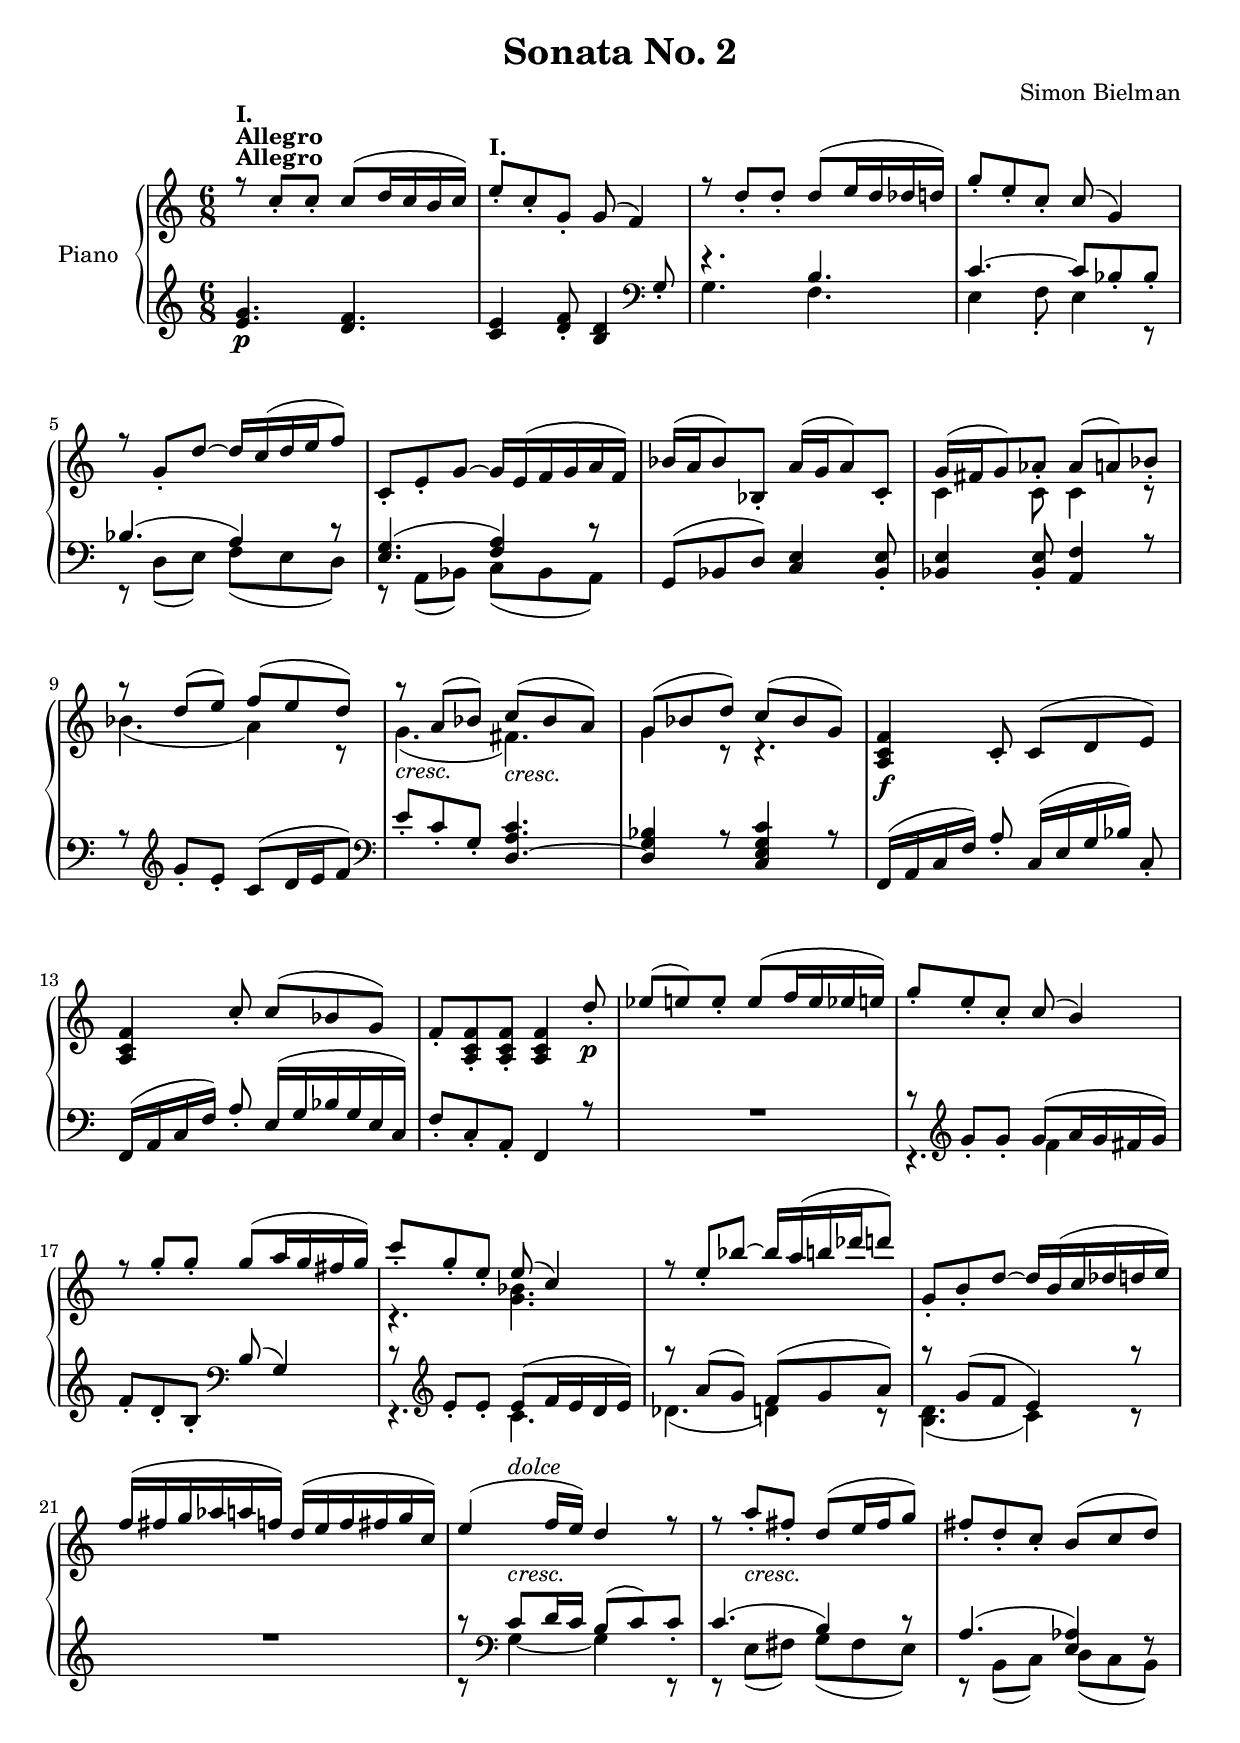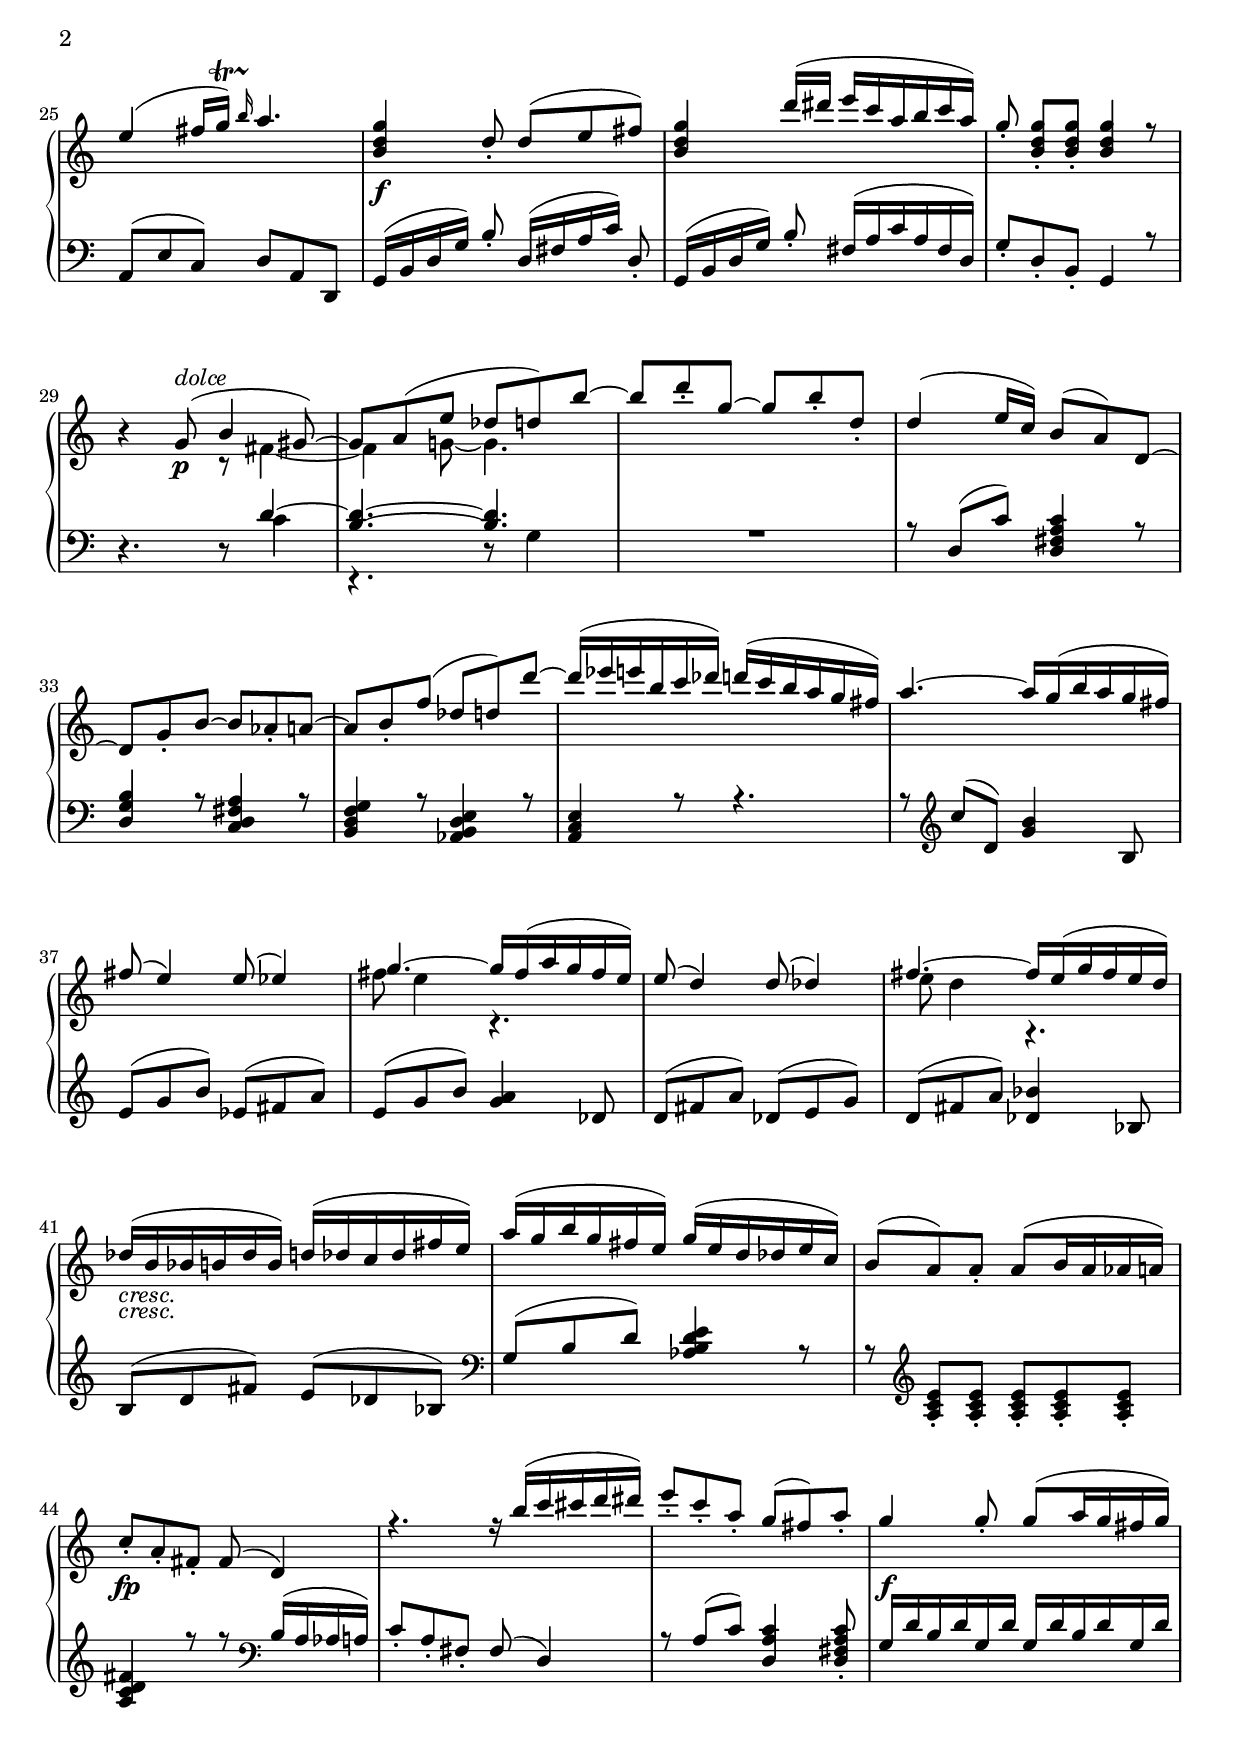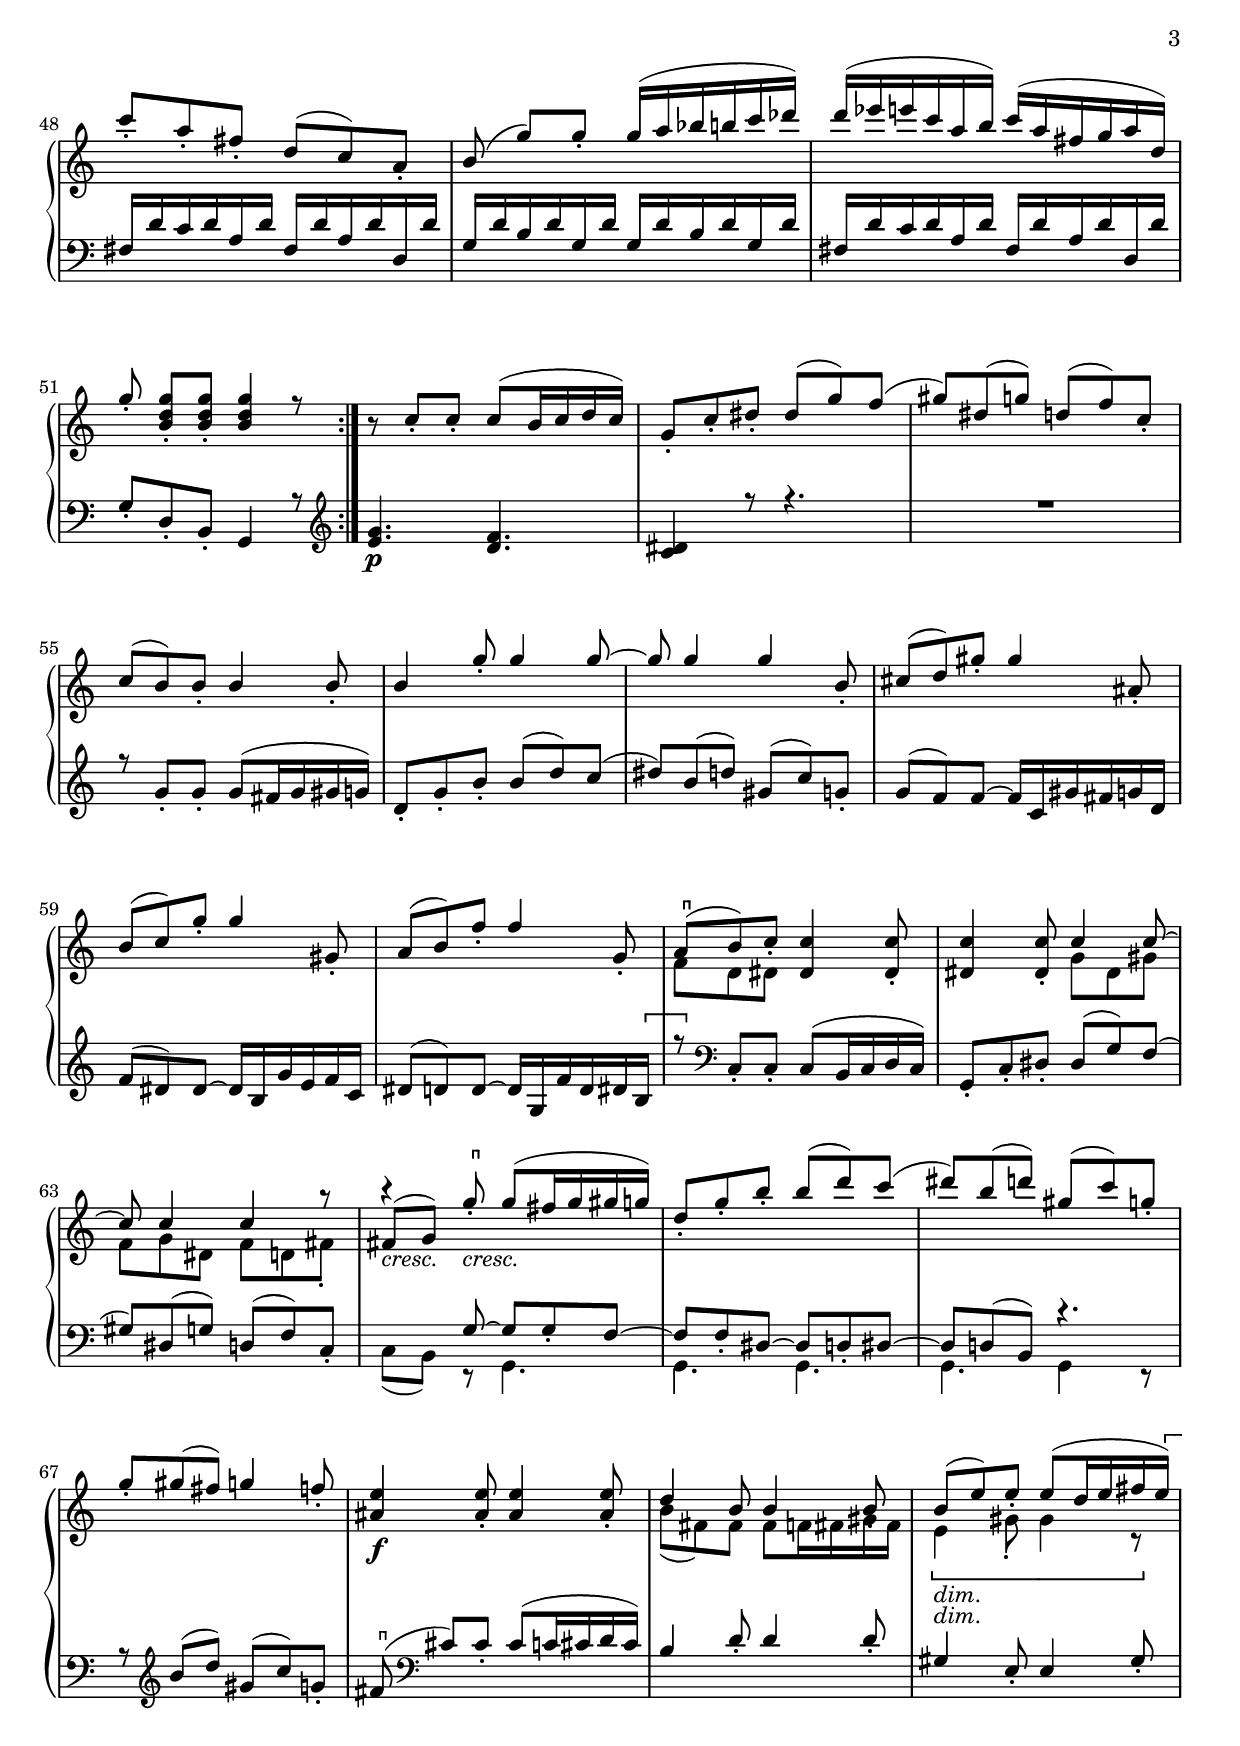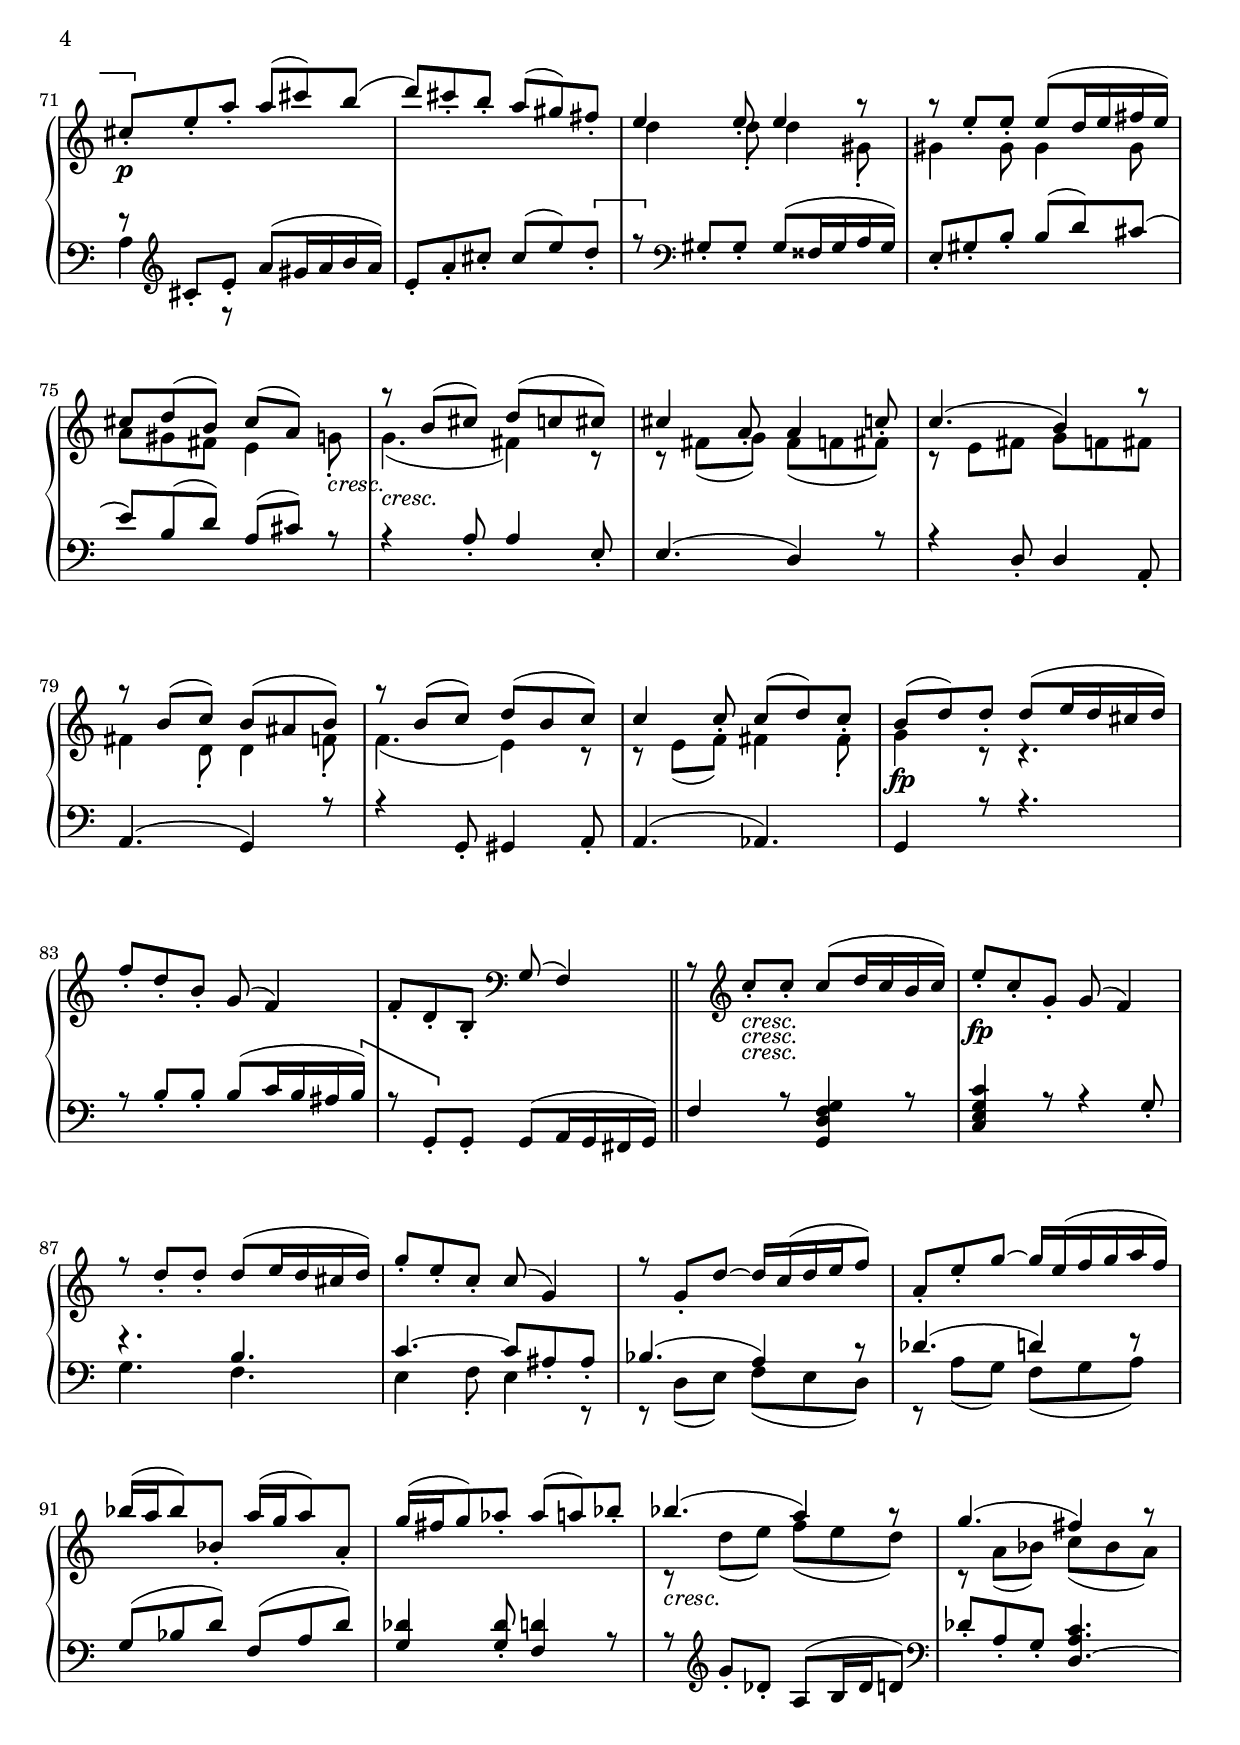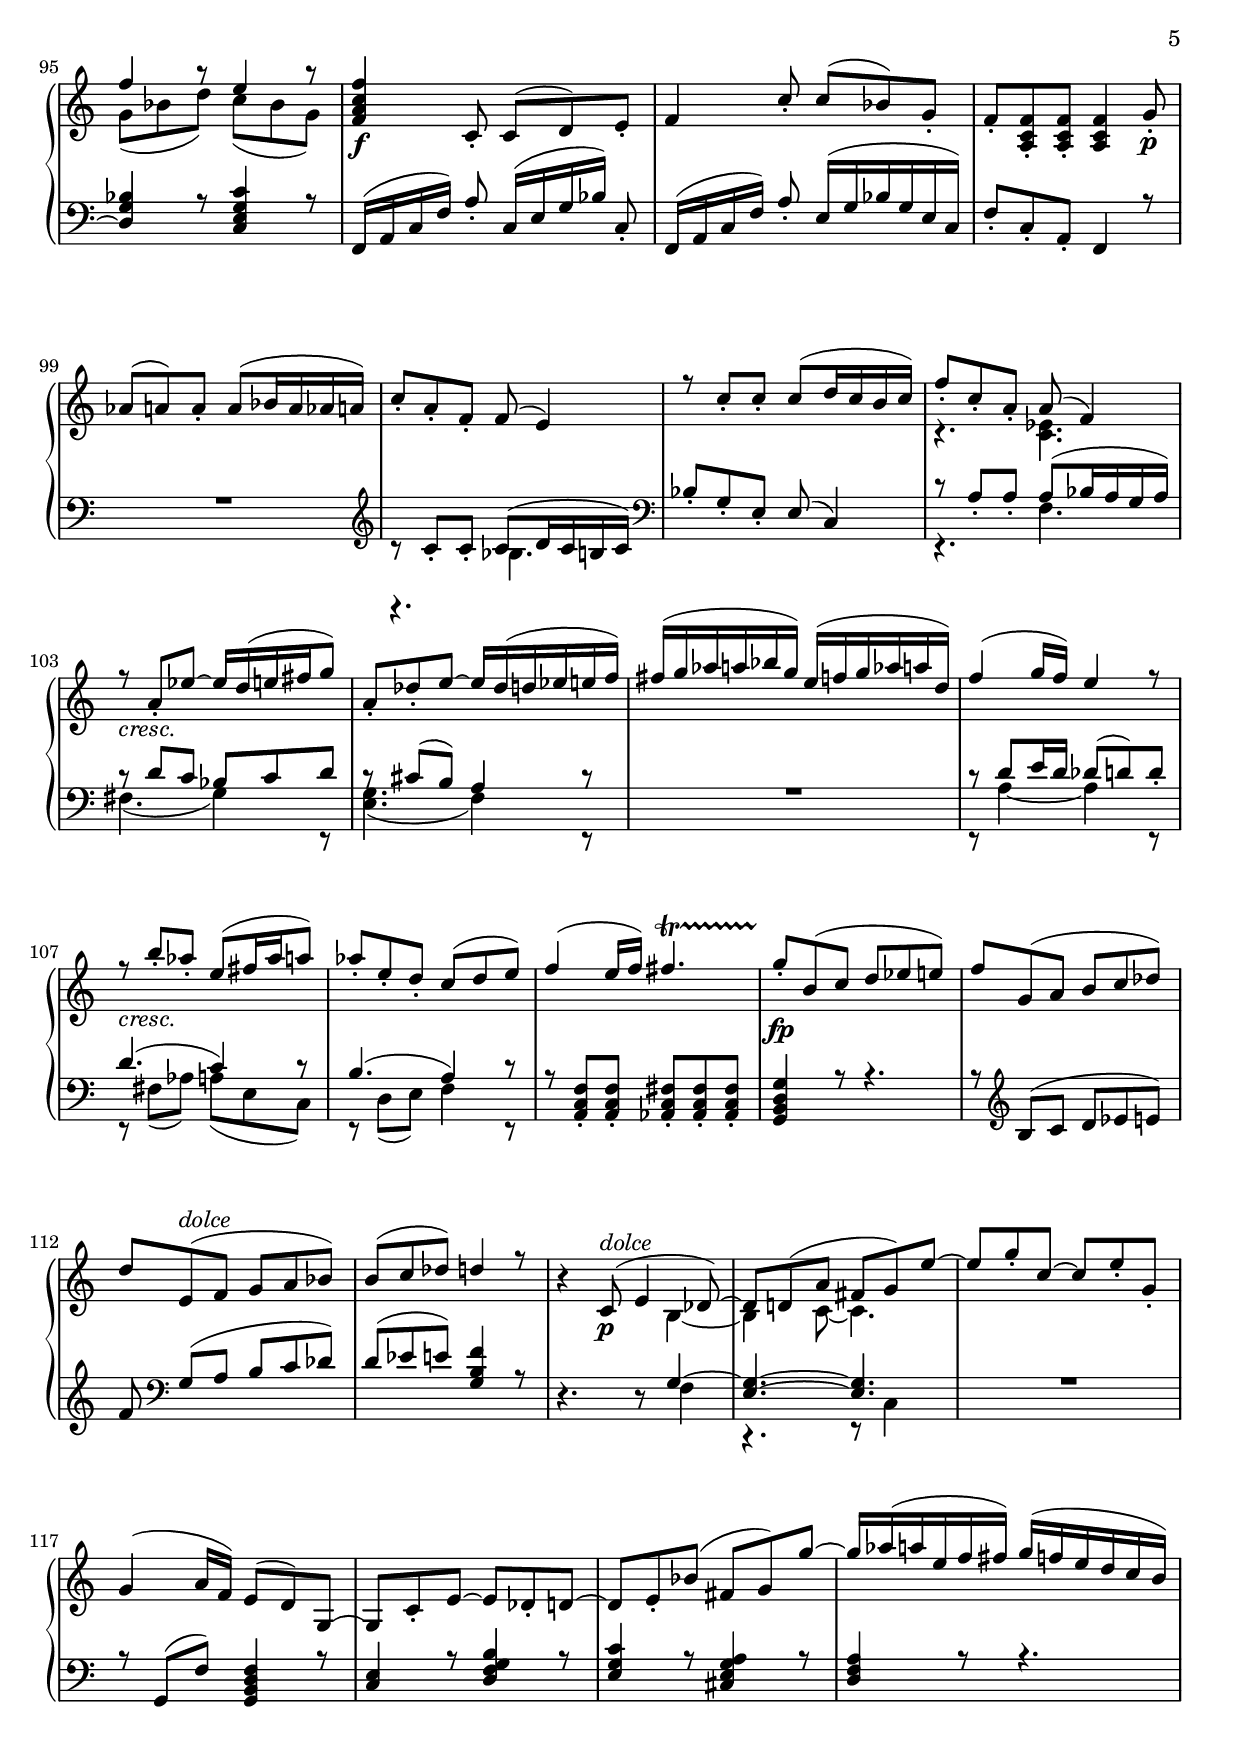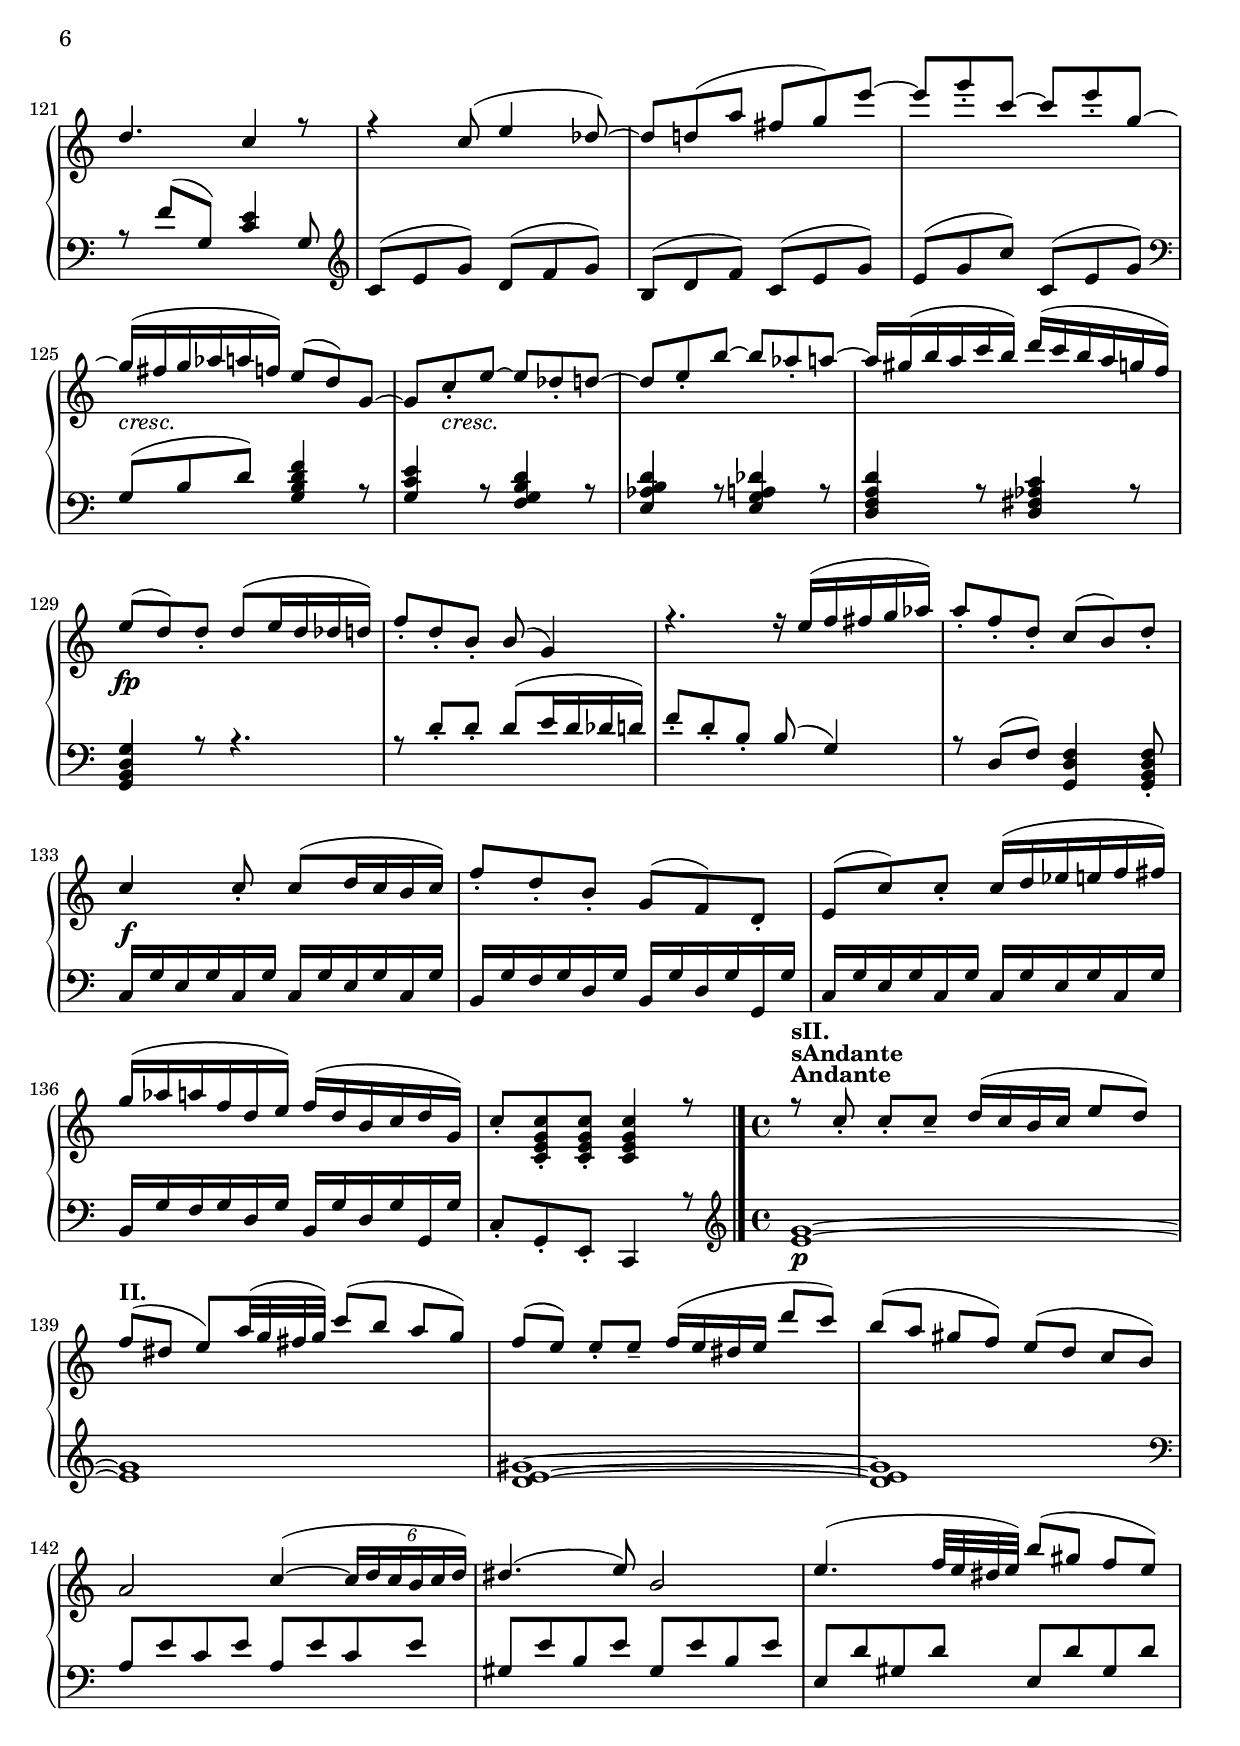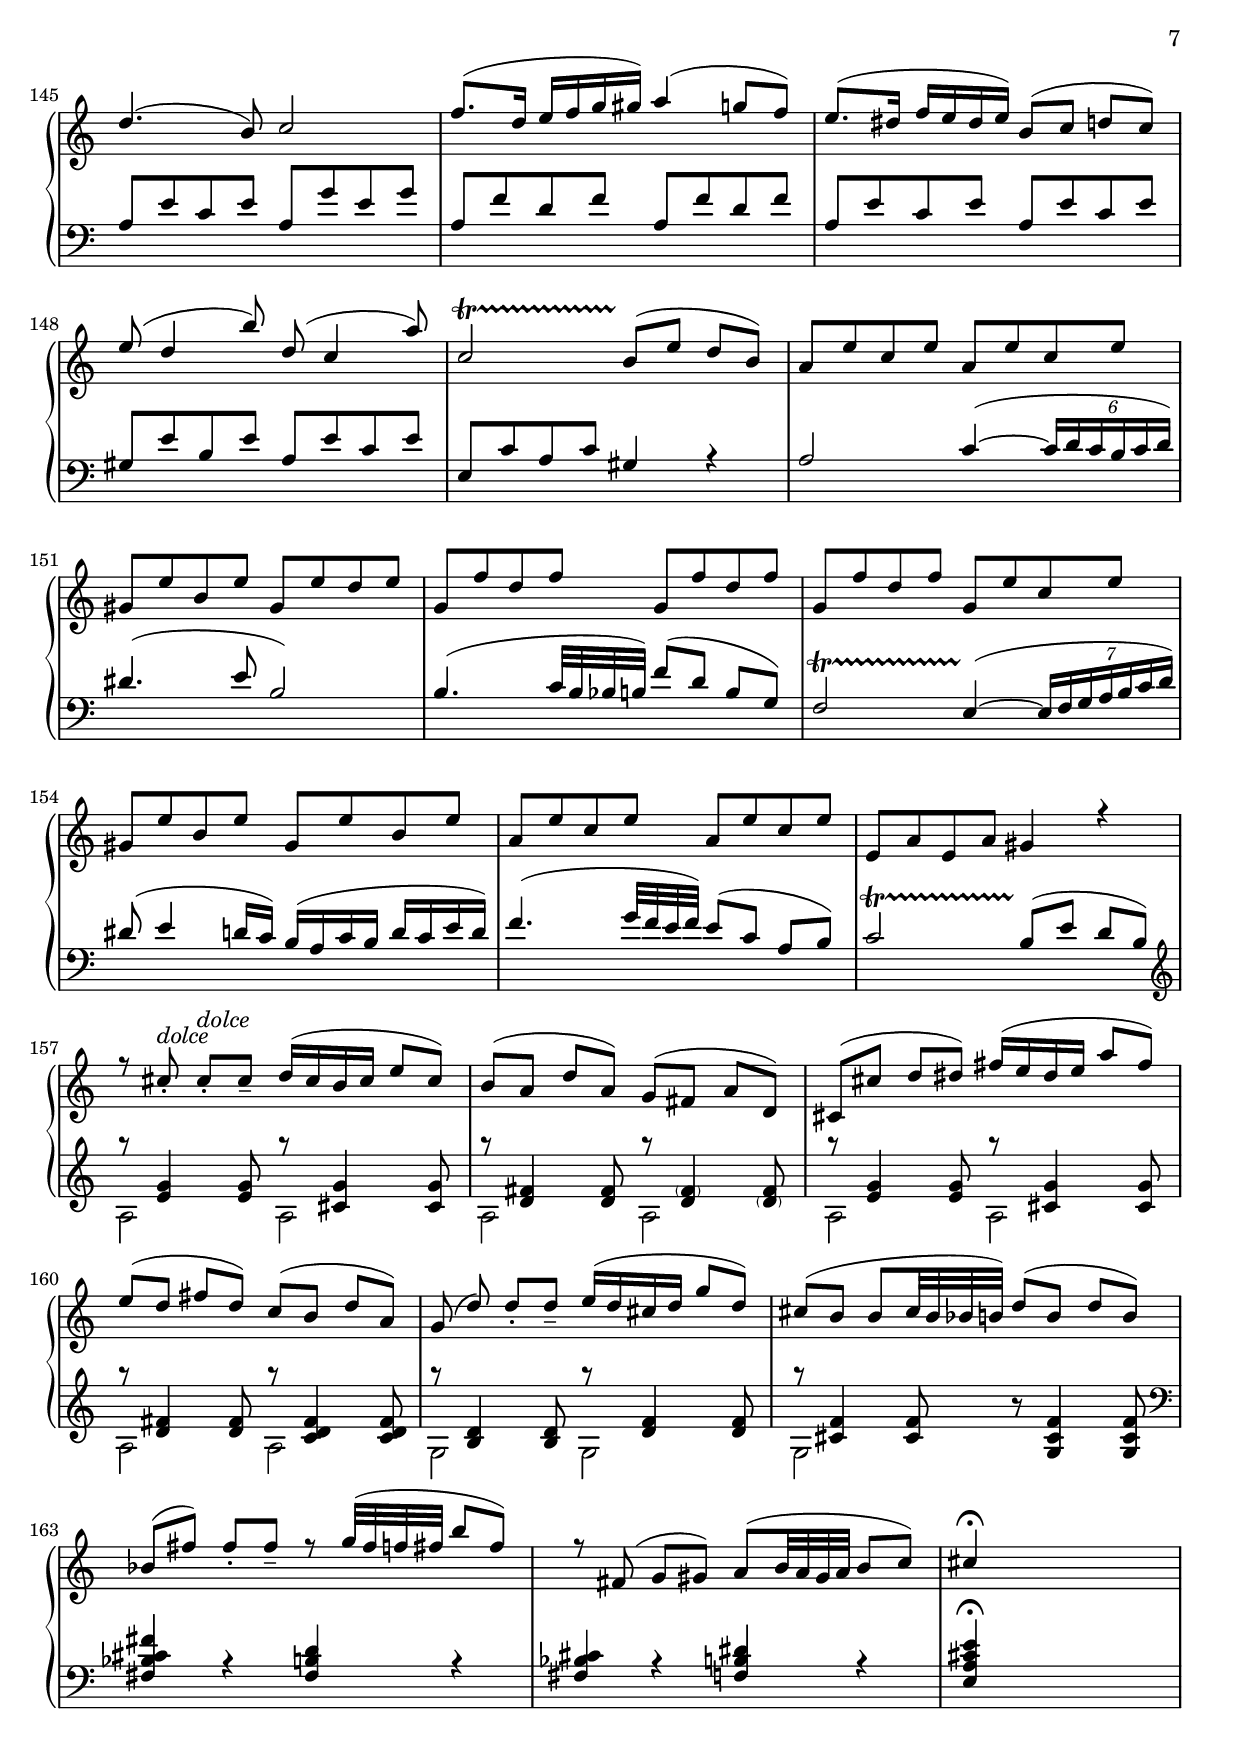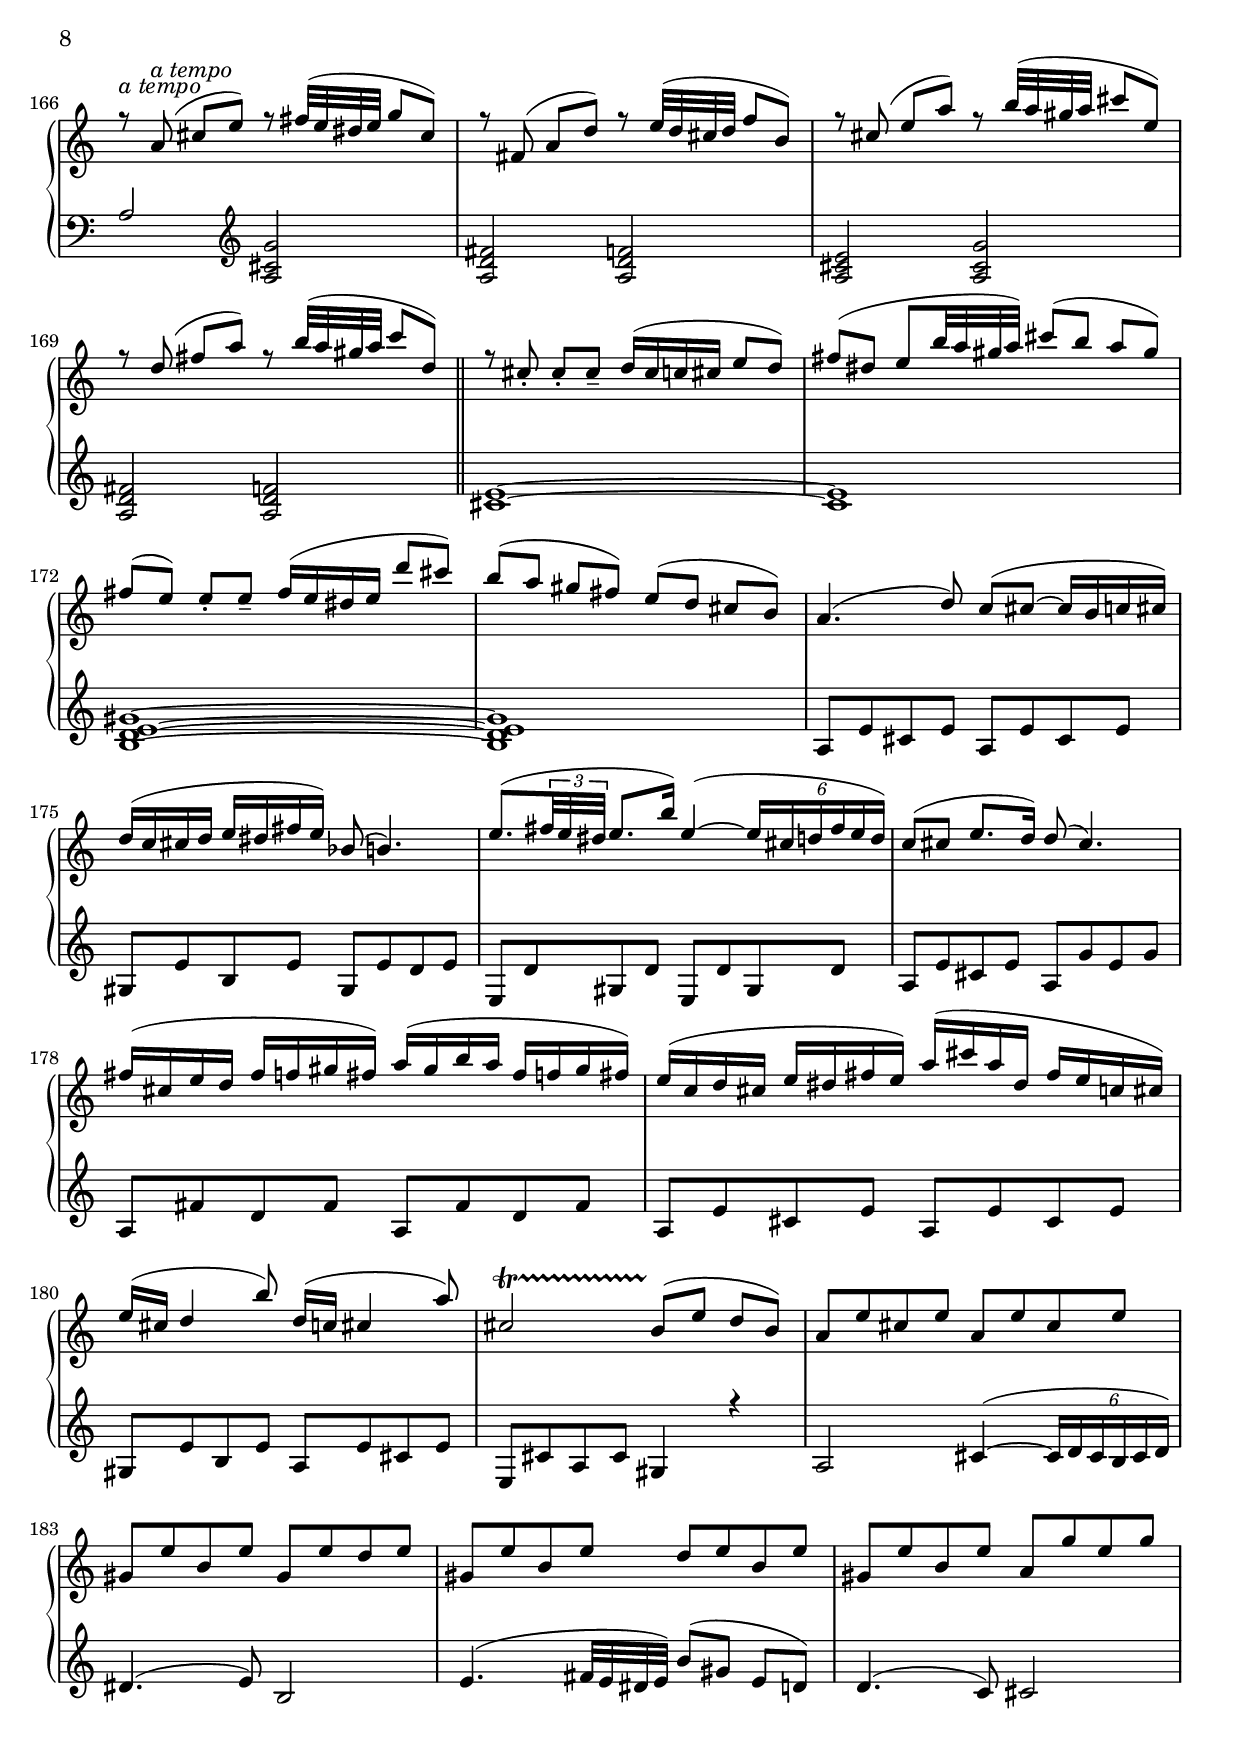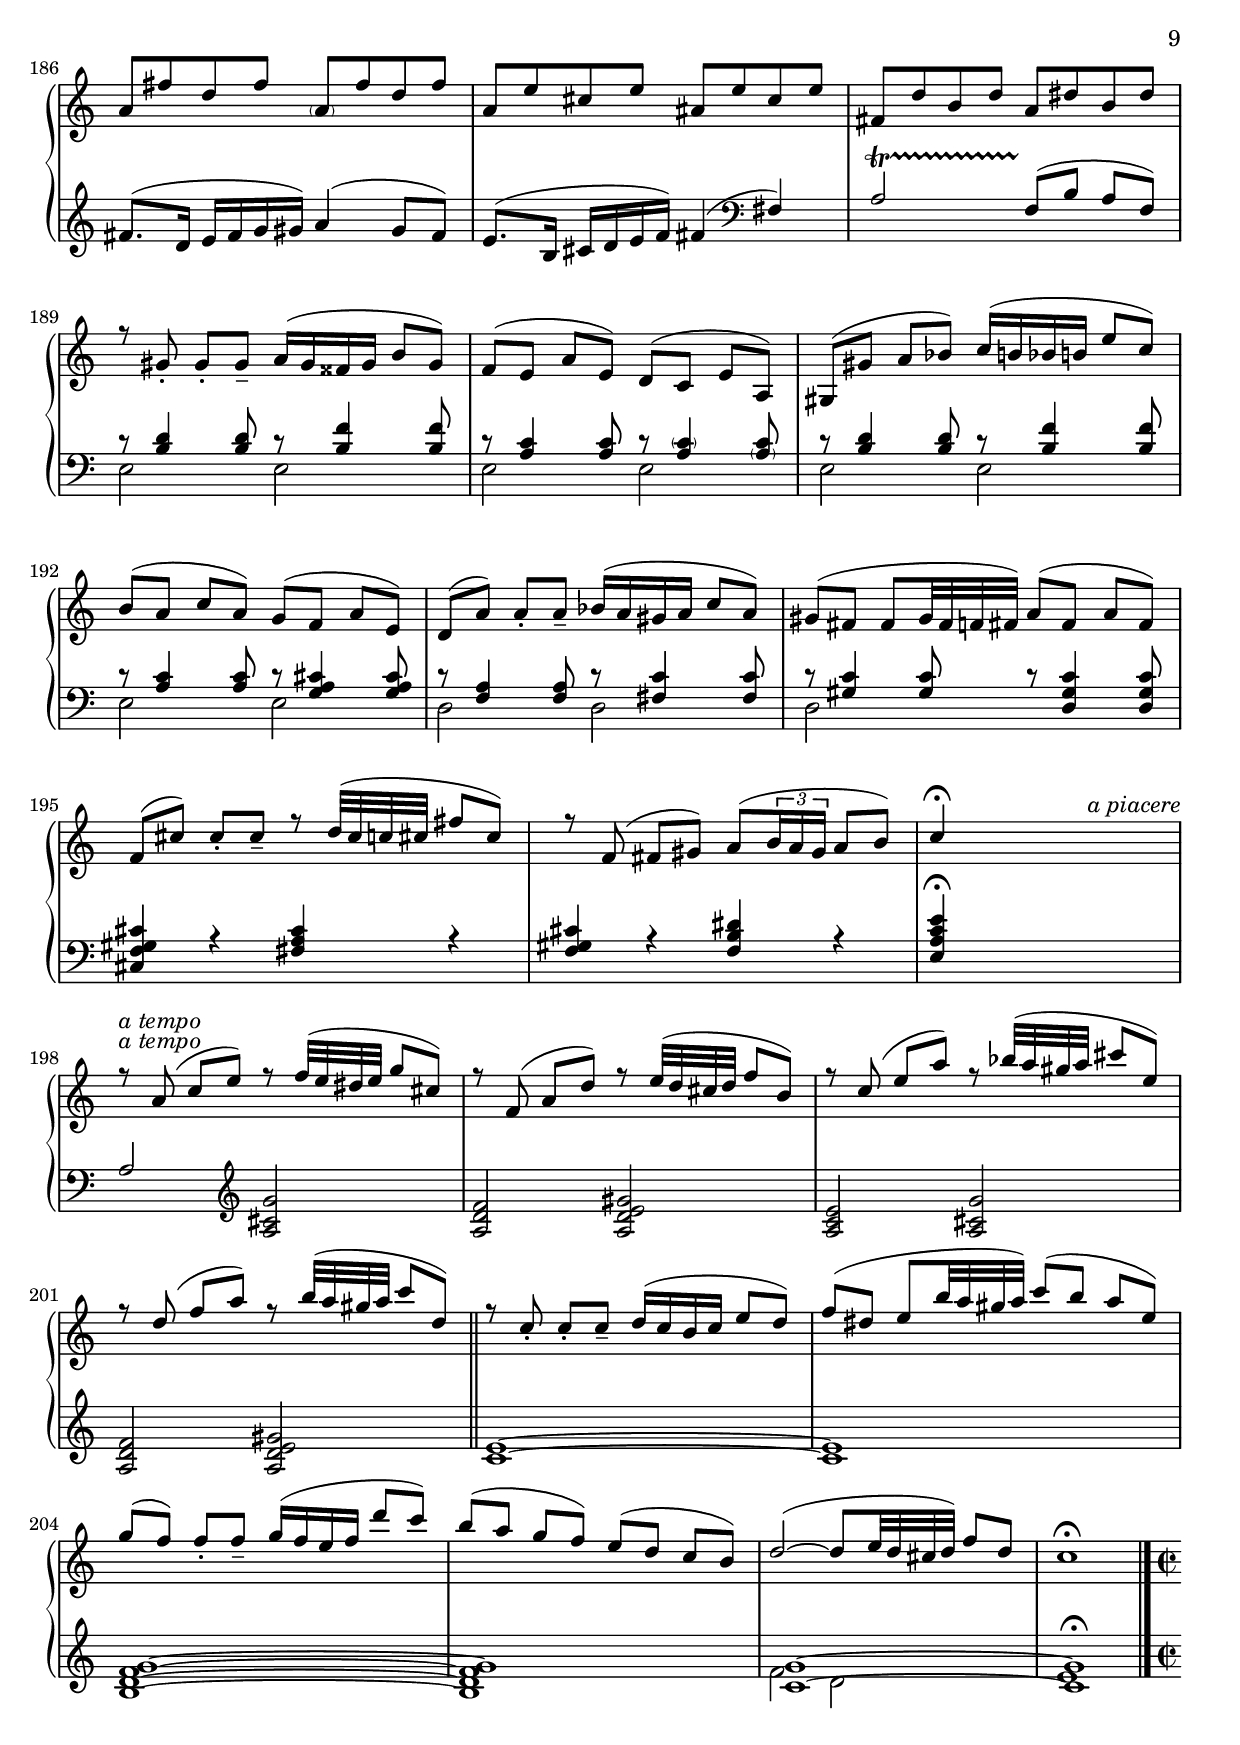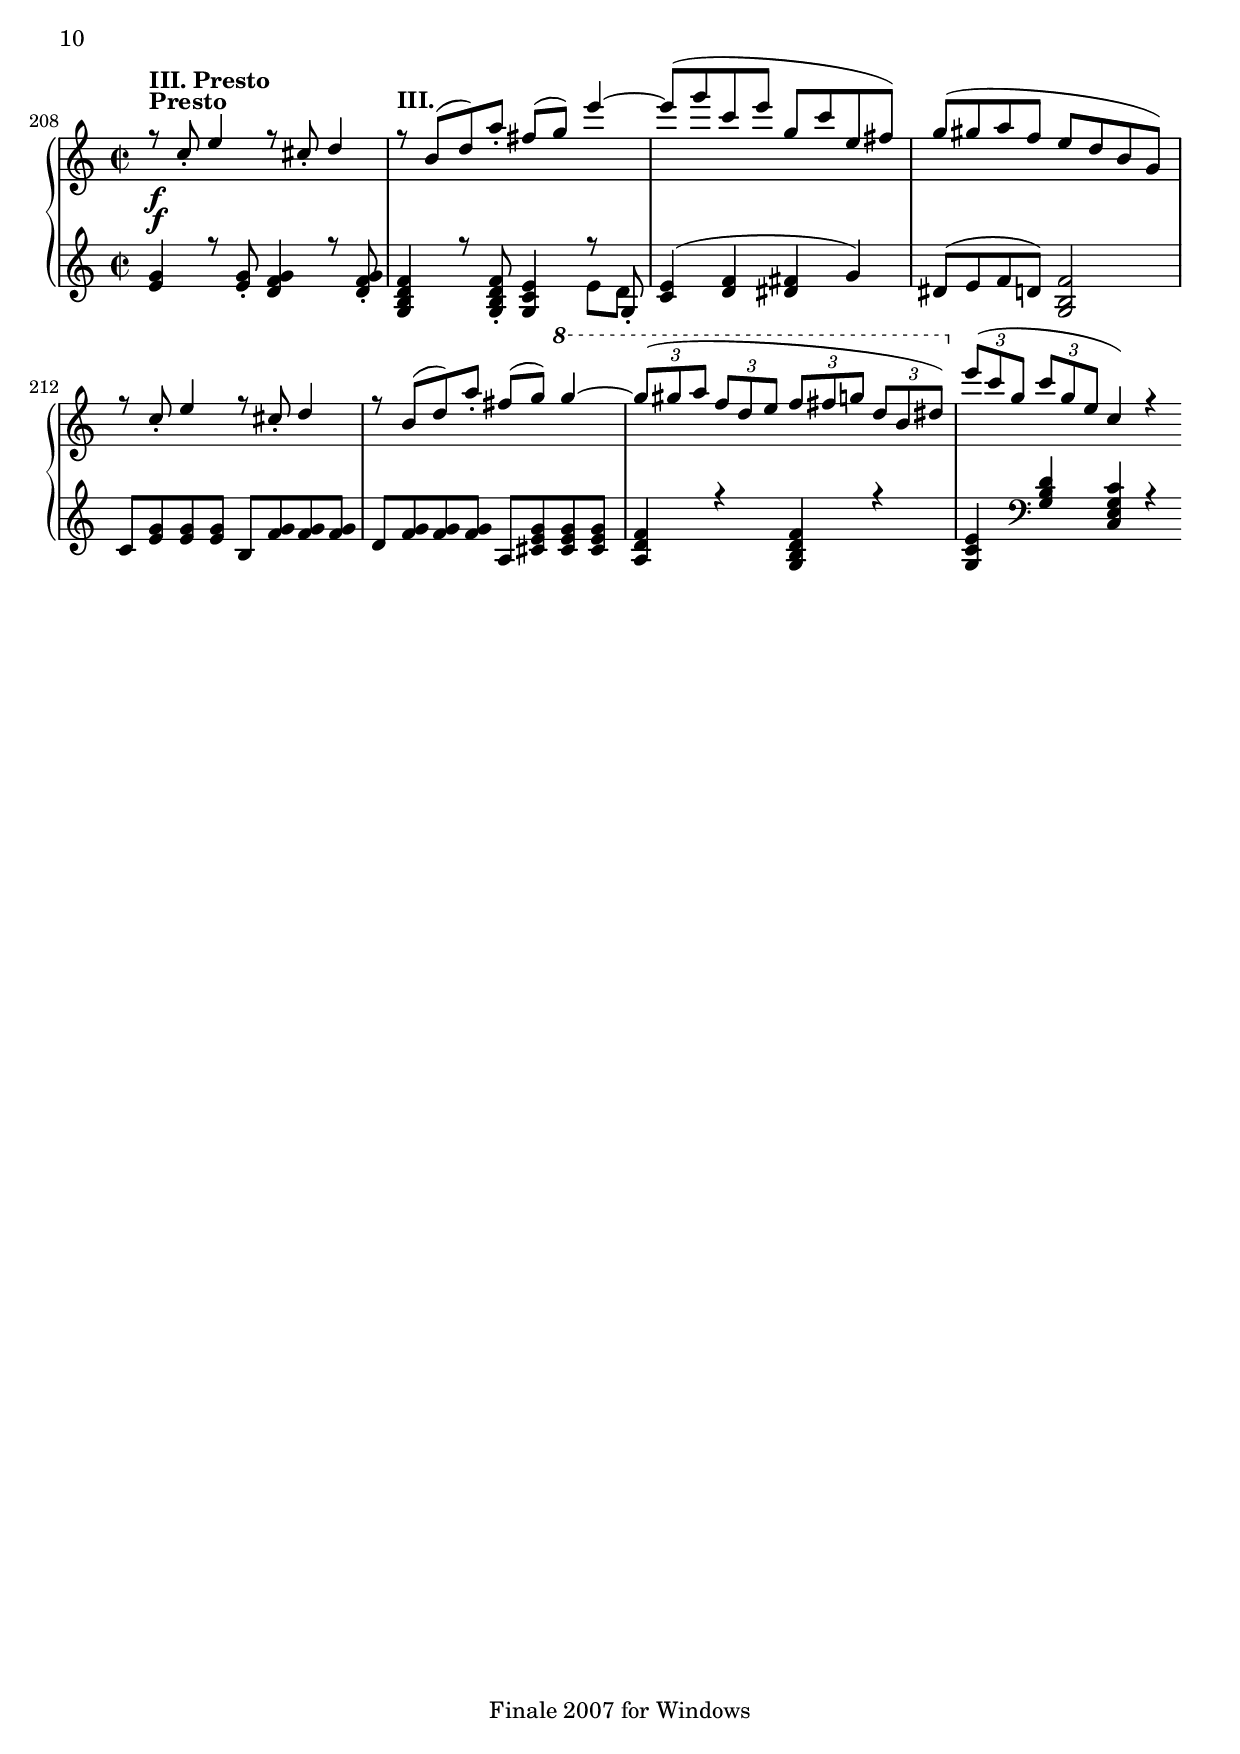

\version "2.11.57"
% automatically converted from sonata_no_2.xml

\header {
    encodingsoftware = "Finale 2007 for Windows"
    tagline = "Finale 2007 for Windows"
    encodingdate = "2008-08-20"
    composer = "Simon Bielman"
    title = "Sonata No. 2"
    }

\layout {
    \context { \Score
        autoBeaming = ##f
        }
    }
PartPOneVoiceOne =  \relative c'' {
    \repeat volta 2 {
        \clef "treble" \key c \major \time 6/8 | % 1
        r8 ^\markup{ \bold {Allegro} } c8 _. [ c8 _. ] c8 ( [ d16 c16 b16
        c16 ) ] | % 2
        e8 ^\markup{ \bold {I.} } _. [ c8 _. g8 _. ] g8 ( f4 ) | % 3
        r8 d'8 _. [ d8 _. ] d8 ( [ e16 d16 des16 d16 ) ] | % 4
        g8 _. [ e8 _. c8 _. ] c8 ( g4 ) | % 5
        r8 g8 _. [ d'8 ~ ] d16 [ c16 ( d16 e16 f8 ) ] | % 6
        c,8 _. [ e8 _. g8 ~ ] g16 [ e16 ( f16 g16 a16 f16 ) ] | % 7
        bes16 ( [ a16 bes8 ) bes,8 _. ] a'16 ( [ g16 a8 ) c,8 _. ] | % 8
        g'16 ( [ fis16 g8 ) as8 _. ] as8 ( [ a8 ) bes8 _. ] | % 9
        a'8 \rest d,8 ( [ e8 ) ] f8 ( [ e8 d8 ) ] | \barNumberCheck #10
        a'8 \rest a,8 ( [ bes8 ) ] c8 _\markup{ \italic {cresc.} } ( [
        bes8 a8 ) ] | % 11
        g8 ( [ bes8 d8 ) ] c8 ( [ bes8 g8 ) ] | % 12
        <a, c f>4 \f c8 _. c8 ( [ d8 e8 ) ] | % 13
        <a, c f>4 c'8 _. c8 ( [ bes8 g8 ) ] | % 14
        f8 _. [ <a, c f>8 _. <a c f>8 _. ] <a c f>4 d'8 _. \p | % 15
        es8 ( [ e8 ) e8 _. ] e8 ( [ f16 e16 es16 e16 ) ] | % 16
        g8 _. [ e8 _. c8 _. ] c8 ( b4 ) | % 17
        r8 g'8 _. [ g8 _. ] g8 ( [ a16 g16 fis16 g16 ) ] | % 18
        c8 _. [ g8 _. e8 _. ] e8 ( c4 ) | % 19
        r8 e8 _. [ bes'8 ~ ] bes16 [ a16 ( b16 des16 d8 ) ] |
        \barNumberCheck #20
        g,,8 _. [ b8 _. d8 ~ ] d16 [ b16 ( c16 des16 d16 e16 ) ] | % 21
        f16 ( [ fis16 g16 as16 a16 f16 ) ] d16 ( [ e16 f16 fis16 g16 c,16
        ) ] | % 22
        e4 ( f16 [ e16 ) ] d4 r8 | % 23
        r8 a'8 _\markup{ \italic {cresc.} } _. [ fis8 _. ] d8 ( [ e16
        fis16 g8 ) ] | % 24
        fis8 _. [ d8 _. c8 _. ] b8 ( [ c8 d8 ) ] | % 25
        e4 ( fis16 [ g16 )\startTrillSpan ] \grace { b16\stopTrillSpan } a4. | % 26
        <b, d g>4 \f d8 _. d8 ( [ e8 fis8 ) ] | % 27
        <b, d g>4 d'16 ( [ dis16 ] e16 [ c16 a16 b16 c16 a16 ) ] | % 28
        g8 _. <b, d g>8 _. [ <b d g>8 _. ] <b d g>4 r8 | % 29
        b4 \rest g8 ^\markup{ \italic {dolce} } ( \p b4 gis8 ) ~ |
        \barNumberCheck #30
        gis8 [ a8 ( e'8 ] des8 [ d8 ) b'8 ~ ] | % 31
        b8 [ d8 _. g,8 ~ ] g8 [ b8 _. d,8 _. ] | % 32
        d4 ( e16 [ c16 ) ] b8 ( [ a8 ) d,8 ~ ] | % 33
        d8 [ g8 _. b8 ~ ] b8 [ as8 _. a8 ~ ] | % 34
        a8 [ b8 _. f'8 ( ] des8 [ d8 ) d'8 ~ ] | % 35
        d16 ( [ es16 e16 b16 c16 des16 ) ] d16 ( [ c16 b16 a16 g16 fis16
        ) ] | % 36
        a4. ~ a16 [ g16 ( b16 a16 g16 fis16 ) ] | % 37
        fis8 ( e4 ) e8 ( es4 ) | % 38
        g4. ~ g16 [ fis16 ( a16 g16 fis16 e16 ) ] | % 39
        e8 ( d4 ) d8 ( des4 ) | \barNumberCheck #40
        fis4. ~ fis16 [ e16 ( g16 fis16 e16 d16 ) ] | % 41
        des16 _\markup{ \italic {cresc.} } ( [ b16 bes16 b16 des16 b16 )
        ] d16 ( [ des16 c16 des16 fis16 e16 ) ] | % 42
        a16 ( [ g16 b16 g16 fis16 e16 ) ] g16 ( [ e16 d16 des16 e16 c16
        ) ] | % 43
        b8 ( [ a8 ) a8 _. ] a8 ( [ b16 a16 as16 a16 ) ] | % 44
        c8 _. \fp [ a8 _. fis8 _. ] fis8 ( d4 ) | % 45
        r4. r16 b''16 ( [ c16 cis16 d16 dis16 ) ] | % 46
        e8 _. [ c8 _. a8 _. ] g8 ( [ fis8 ) a8 _. ] | % 47
        g4 \f g8 _. g8 ( [ a16 g16 fis16 g16 ) ] | % 48
        c8 _. [ a8 _. fis8 _. ] d8 ( [ c8 ) a8 _. ] | % 49
        b8 ( g'8 ) [ g8 _. ] g16 ( [ a16 bes16 b16 c16 des16 ) ] |
        \barNumberCheck #50
        d16 ( [ es16 e16 c16 a16 b16 ) ] c16 ( [ a16 fis16 g16 a16 d,16
        ) ] | % 51
        g8 _. <b, d g>8 _. [ <b d g>8 _. ] <b d g>4 r8 }
    | % 52
    b8 \rest c8 _. [ c8 _. ] c8 ( [ b16 c16 d16 c16 ) ] | % 53
    g8 _. [ c8 _. dis8 _. ] dis8 ( [ g8 ) f8 ( ] | % 54
    gis8 ) [ dis8 ( g8 ) ] d8 ( [ f8 ) c8 _. ] | % 55
    c8 ( [ b8 ) b8 _. ] b4 b8 _. | % 56
    b4 g'8 _. g4 g8 ~ | % 57
    g8 g4 g4 b,8 _. | % 58
    cis8 ( [ d8 ) gis8 _. ] gis4 ais,8 _. | % 59
    b8 ( [ c8 ) g'8 _. ] g4 gis,8 _. | \barNumberCheck #60
    a8 ( [ b8 ) f'8 _. ] f4 g,8 _. | % 61
    \[ a8 ( [ \] b8 ) c8 _. ] <dis, c'>4 <dis c'>8 _. | % 62
    <dis c'>4 <dis c'>8 _. c'4 c8 ~ | % 63
    c8 c4 c4 a'8 \rest | % 64
    b4 \rest \[ g8 _\markup{ \italic {cresc.} } _. \] g8 ( [ fis16 g16
    gis16 g16 ) ] | % 65
    d8 _. [ g8 _. b8 _. ] b8 ( [ d8 ) c8 ( ] | % 66
    dis8 ) [ b8 ( d8 ) ] gis,8 ( [ c8 ) g8 _. ] | % 67
    g8 _. [ gis8 ( fis8 ) ] g4 f8 _. | % 68
    <ais, e'>4 \f <ais e'>8 _. <ais e'>4 <ais e'>8 _. | % 69
    d4 b8 _. b4 b8 _. | \barNumberCheck #70
    b8 _\markup{ \italic {dim.} } ( [ e8 ) e8 _. ] e8 ( [ d16 e16 fis16
    \[ e16 ) ] | % 71
    cis8 _. \p [ \] e8 _. a8 _. ] a8 ( [ cis8 ) b8 ( ] | % 72
    d8 ) [ cis8 _. b8 _. ] a8 ( [ gis8 ) fis8 _. ] | % 73
    e4 e8 _. e4 a8 \rest | % 74
    a8 \rest e8 _. [ e8 _. ] e8 ( [ d16 e16 fis16 e16 ) ] | % 75
    cis8 _. [ d8 ( b8 ) ] cis8 ( [ a8 ) ] s8 _\markup{ \italic {cresc.}
        } | % 76
    a'8 \rest b,8 ( [ cis8 ) ] d8 ( [ c8 cis8 ) ] | % 77
    cis4 a8 _. a4 c8 _. | % 78
    c4. ( b4 ) a'8 \rest | % 79
    a8 \rest b,8 ( [ c8 ) ] b8 ( [ ais8 b8 ) ] | \barNumberCheck #80
    a'8 \rest b,8 ( [ c8 ) ] d8 ( [ b8 c8 ) ] | % 81
    c4 c8 _. c8 ( [ d8 ) c8 _. ] | % 82
    b8 ( \fp [ d8 ) d8 _. ] d8 ( [ e16 d16 cis16 d16 ) ] | % 83
    f8 _. [ d8 _. b8 _. ] g8 ( f4 ) | % 84
    f8 _. [ d8 _. b8 _. ] \clef "bass" g8 ( f4 ) \bar "||" % 0
    | % 85
    r8 \clef "treble" c''8 _\markup{ \italic {cresc.} } _. [ c8 _. ] c8
    ( [ d16 c16 b16 c16 ) ] | % 86
    e8 _. \fp [ c8 _. g8 _. ] g8 ( f4 ) | % 87
    r8 d'8 _. [ d8 _. ] d8 ( [ e16 d16 cis16 d16 ) ] | % 88
    g8 _. [ e8 _. c8 _. ] c8 ( g4 ) | % 89
    r8 g8 _. [ d'8 ~ ] d16 [ c16 ( d16 e16 f8 ) ] | \barNumberCheck #90
    a,8 _. [ e'8 _. g8 ~ ] g16 [ e16 ( f16 g16 a16 f16 ) ] | % 91
    bes16 ( [ a16 bes8 ) bes,8 _. ] a'16 ( [ g16 a8 ) a,8 _. ] | % 92
    g'16 ( [ fis16 g8 ) as8 _. ] as8 ( [ a8 ) bes8 _. ] | % 93
    bes4. _\markup{ \italic {cresc.} } ( a4 ) a8 \rest | % 94
    g4. ( fis4 ) a8 \rest | % 95
    f4 a8 \rest e4 a8 \rest | % 96
    <f, a c f>4 \f c8 _. c8 ( [ d8 ) e8 _. ] | % 97
    f4 c'8 _. c8 ( [ bes8 ) g8 _. ] | % 98
    f8 _. [ <a, c f>8 _. <a c f>8 _. ] <a c f>4 g'8 _. \p | % 99
    as8 ( [ a8 ) a8 _. ] a8 ( [ bes16 a16 as16 a16 ) ] | \barNumberCheck
    #100
    c8 _. [ a8 _. f8 _. ] f8 ( e4 ) | % 101
    r8 c'8 _. [ c8 _. ] c8 ( [ d16 c16 b16 c16 ) ] | % 102
    f8 _. [ c8 _. a8 _. ] a8 ( f4 ) | % 103
    r8 a8 _. [ es'8 ~ ] es16 [ d16 ( e16 fis16 g8 ) ] | % 104
    a,8 _. [ des8 _. e8 ~ ] e16 [ des16 ( d16 es16 e16 f16 ) ] | % 105
    fis16 ( [ g16 as16 a16 bes16 g16 ) ] e16 ( [ f16 g16 as16 a16 d,16 )
    ] | % 106
    f4 ( g16 [ f16 ) ] e4 r8 | % 107
    r8 _\markup{ \italic {cresc.} } b'8 _. [ as8 _. ] e8 ( [ fis16 as16
    a8 ) ] | % 108
    as8 _. [ e8 _. d8 _. ] c8 ( [ d8 e8 ) ] | % 109
    f4 ( e16 [ f16 ) ] fis4. \startTrillSpan | \barNumberCheck
    #110
    g8 _.\stopTrillSpan \fp [ b,8 ( c8 ] d8 [ es8 e8 ) ] | % 111
    f8 [ g,8 ( a8 ] b8 [ c8 des8 ) ] | % 112
    d8 [ e,8 ( f8 ] g8 [ a8 bes8 ) ] | % 113
    b8 ( [ c8 des8 ) ] d4 r8 | % 114
    b4 \rest c,8 ^\markup{ \italic {dolce} } ( \p e4 des8 ) ~ | % 115
    des8 [ d8 ( a'8 ] fis8 [ g8 ) e'8 ~ ] | % 116
    e8 [ g8 _. c,8 ~ ] c8 [ e8 _. g,8 _. ] | % 117
    g4 ( a16 [ f16 ) ] e8 ( [ d8 ) g,8 ~ ] | % 118
    g8 [ c8 _. e8 ~ ] e8 [ des8 _. d8 ~ ] | % 119
    d8 [ e8 _. bes'8 ( ] fis8 [ g8 ) g'8 ~ ] | \barNumberCheck #120
    g16 [ as16 ( a16 e16 f16 fis16 ) ] g16 ( [ f16 e16 d16 c16 b16 ) ] | % 121
    d4. c4 r8 | % 122
    r4 c8 ( e4 des8 ) ~ | % 123
    des8 [ d8 ( a'8 ] fis8 [ g8 ) e'8 ~ ] | % 124
    e8 [ g8 _. c,8 ~ ] c8 [ e8 _. g,8 ~ ] | % 125
    g16 ( [ fis16 g16 as16 a16 f16 ) ] e8 ( [ d8 ) g,8 ~ ] | % 126
    g8 [ c8 _\markup{ \italic {cresc.} } _. e8 ~ ] e8 [ des8 _. d8 ~ ] | % 127
    d8 [ e8 _. b'8 ~ ] b8 [ as8 _. a8 ~ ] | % 128
    a16 [ gis16 ( b16 a16 c16 b16 ) ] d16 ( [ c16 b16 a16 g16 f16 ) ] | % 129
    e8 ( \fp [ d8 ) d8 _. ] d8 ( [ e16 d16 des16 d16 ) ] |
    \barNumberCheck #130
    f8 _. [ d8 _. b8 _. ] b8 ( g4 ) | % 131
    r4. r16 e'16 ( [ f16 fis16 g16 as16 ) ] | % 132
    a8 _. [ f8 _. d8 _. ] c8 ( [ b8 ) d8 _. ] | % 133
    c4 \f c8 _. c8 ( [ d16 c16 b16 c16 ) ] | % 134
    f8 _. [ d8 _. b8 _. ] g8 ( [ f8 ) d8 _. ] | % 135
    e8 ( [ c'8 ) c8 _. ] c16 ( [ d16 es16 e16 f16 fis16 ) ] | % 136
    g16 ( [ as16 a16 f16 d16 e16 ) ] f16 ( [ d16 b16 c16 d16 g,16 ) ] | % 137
    c8 _. [ <c, e g c>8 _. <c e g c>8 _. ] <c e g c>4 r8 \bar "|." % 0
    \key a \minor \time 4/4 r8 ^\markup{ \bold {Andante} } c'8 _. c8 _.
    [ c8 _- ] d16 ( [ c16 b16 c16 ] e8 [ d8 ) ] | % 138
    f8 ^\markup{ \bold {II.} } ( [ dis8 ] e8 ) [ a32 ( g32 fis32 g32 ) ]
    c8 ( [ b8 ] a8 [ g8 ) ] | % 139
    f8 ( [ e8 ) ] e8 _. [ e8 _- ] f16 ( [ e16 dis16 e16 ] d'8 [ c8 ) ] |
    \barNumberCheck #141
    b8 ( [ a8 ] gis8 [ f8 ) ] e8 ( [ d8 ] c8 [ b8 ) ] | % 141
    a2 c4 ( ~ \times 4/6 {
        c16 [ d16 c16 b16 c16 d16 ) ] }
    | % 142
    dis4. ( e8 ) b2 | % 143
    e4. ( f32 [ e32 dis32 e32 ) ] b'8 ( [ gis8 ] f8 [ e8 ) ] | % 144
    d4. ( b8 ) c2 | % 145
    f8. ( [ d16 ] e16 [ f16 g16 gis16 ) ] a4 ( g8 [ f8 ) ] | % 146
    e8. ( [ dis16 ] f16 [ e16 dis16 e16 ) ] b8 ( [ c8 ] d8 [ c8 ) ] | % 147
    e8 ( d4 b'8 ) d,8 ( c4 a'8 ) | % 148
    c,2 \startTrillSpan b8 ( \stopTrillSpan [ e8 ] d8 [ b8 ) ] | % 149
    a8 [ e'8 c8 e8 ] a,8 [ e'8 c8 e8 ] | \barNumberCheck #151
    gis,8 [ e'8 b8 e8 ] gis,8 [ e'8 d8 e8 ] | % 151
    g,8 [ f'8 d8 f8 ] g,8 [ f'8 d8 f8 ] | % 152
    g,8 [ f'8 d8 f8 ] g,8 [ e'8 c8 e8 ] | % 153
    gis,8 [ e'8 b8 e8 ] gis,8 [ e'8 b8 e8 ] | % 154
    a,8 [ e'8 c8 e8 ] a,8 [ e'8 c8 e8 ] | % 155
    e,8 [ a8 e8 a8 ] gis4 r4 | % 156
    r8 cis8 ^\markup{ \italic {dolce} } _. cis8 _. [ cis8 _- ] d16 ( [
    cis16 b16 cis16 ] e8 [ cis8 ) ] | % 157
    b8 ( [ a8 ] d8 [ a8 ) ] g8 ( [ fis8 ] a8 [ d,8 ) ] | % 158
    cis8 ( [ cis'8 ] d8 [ dis8 ) ] fis16 ( [ e16 dis16 e16 ] a8 [ fis8 )
    ] | % 159
    e8 ( [ d8 ] fis8 [ d8 ) ] c8 ( [ b8 ] d8 [ a8 ) ] | \barNumberCheck #161
    g8 ( d'8 ) d8 _. [ d8 _- ] e16 ( [ d16 cis16 d16 ] g8 [ d8 ) ] | % 161
    cis8 ( [ b8 ] b8 [ cis32 b32 bes32 b32 ) ] d8 ( [ b8 ] d8 [ b8 ) ] | % 162
    bes8 ( [ fis'8 ) ] fis8 _. [ fis8 _- ] r8 g32 ( [ fis32 f32 fis32 ]
    b8 [ fis8 ) ] | % 163
    r8 fis,8 ( g8 [ gis8 ) ] a8 ( [ b32 a32 gis32 a32 ] b8 [ c8 ) ] | % 164
    cis4 ~ ^\fermata  s2. | % 165
    r8 a8 ^\markup{ \italic {a tempo} } ( cis8 [ e8 ) ] r8 fis32 ( [
    e32 dis32 e32 ] g8 [ cis,8 ) ] | % 166
    r8 fis,8 ( a8 [ d8 ) ] r8 e32 ( [ d32 cis32 d32 ] f8 [ b,8 ) ] | % 167
    r8 cis8 ( e8 [ a8 ) ] r8 b32 ( [ a32 gis32 a32 ] cis8 [ e,8 ) ] | % 168
    r8 d8 ( fis8 [ a8 ) ] r8 b32 ( [ a32 gis32 a32 ] c8 [ d,8 ) ] \bar
    "||" % 0
    | % 169
    r8 cis8 _. cis8 _. [ cis8 _- ] d16 ( [ cis16 c16 cis16 ] e8 [ d8 ) ]
    | \barNumberCheck #171
    fis8 ( [ dis8 ] e8 [ b'32 a32 gis32 a32 ) ] cis8 ( [ b8 ] a8 [ gis8
    ) ] | % 171
    fis8 ( [ e8 ) ] e8 _. [ e8 _- ] fis16 ( [ e16 dis16 e16 ] d'8 [ cis8
    ) ] | % 172
    b8 ( [ a8 ] gis8 [ fis8 ) ] e8 ( [ d8 ] cis8 [ b8 ) ] | % 173
    a4. ( d8 ) c8 ( [ cis8 ~ ] cis16 [ b16 c16 cis16 ) ] | % 174
    d16 ( [ c16 cis16 d16 ] e16 [ dis16 fis16 e16 ) ] bes8 ( b4. ) | % 175
    e8. ( [ \times 2/3 {
        fis32 e32 dis32 ] }
    e8. [ b'16 ) ] e,4 ( ~ \times 4/6 {
        e16 [ cis16 d16 fis16 e16 d16 ) ] }
    | % 176
    c8 ( [ cis8 ] e8. [ d16 ) ] d8 ( cis4. ) | % 177
    fis16 ( [ cis16 e16 d16 ] fis16 [ f16 gis16 fis16 ) ] a16 ( [ gis16
    b16 a16 ] fis16 [ f16 gis16 fis16 ) ] | % 178
    e16 ( [ c16 d16 cis16 ] e16 [ dis16 fis16 e16 ) ] a16 ( [ cis16 a16
    dis,16 ] fis16 [ e16 c16 cis16 ) ] | % 179
    e16 ( [ cis16 ] d4 b'8 ) d,16 ( [ c16 ] cis4 a'8 ) | \barNumberCheck #181
    cis,2 \startTrillSpan b8 ( \stopTrillSpan [ e8 ] d8 [ b8 ) ]
    | % 181
    a8 [ e'8 cis8 e8 ] a,8 [ e'8 cis8 e8 ] | % 182
    gis,8 [ e'8 b8 e8 ] gis,8 [ e'8 d8 e8 ] | % 183
    gis,8 [ e'8 b8 e8 ] d8 [ e8 b8 e8 ] | % 184
    gis,8 [ e'8 b8 e8 ] a,8 [ g'8 e8 g8 ] | % 185
    a,8 [ fis'8 d8 fis8 ] \parenthesize a,8 [ fis'8 d8 fis8 ] | % 186
    a,8 [ e'8 cis8 e8 ] ais,8 [ e'8 cis8 e8 ] | % 187
    fis,8 [ d'8 b8 d8 ] a8 [ dis8 b8 dis8 ] | % 188
    r8 gis,8 _. gis8 _. [ gis8 _- ] a16 ( [ gis16 fisis16 gis16 ] b8 [
    gis8 ) ] | % 189
    f8 ( [ e8 ] a8 [ e8 ) ] d8 ( [ c8 ] e8 [ a,8 ) ] | \barNumberCheck #191
    gis8 ( [ gis'8 ] a8 [ bes8 ) ] c16 ( [ b16 bes16 b16 ] e8 [ c8 ) ] | % 191
    b8 ( [ a8 ] c8 [ a8 ) ] g8 ( [ f8 ] a8 [ e8 ) ] | % 192
    d8 ( [ a'8 ) ] a8 _. [ a8 _- ] bes16 ( [ a16 gis16 a16 ] c8 [ a8 ) ]
    | % 193
    gis8 ( [ fis8 ] fis8 [ gis32 fis32 f32 fis32 ) ] a8 ( [ fis8 ] a8 [
    fis8 ) ] | % 194
    f8 ( [ cis'8 ) ] cis8 _. [ cis8 _- ] r8 d32 ( [ cis32 c32 cis32 ]
    fis8 [ cis8 ) ] | % 195
    r8 f,8 ( fis8 [ gis8 ) ] a8 ( [ \times 2/3 {
        b16 a16 gis16 ] }
    a8 [ b8 ) ] | % 196
    c4 ~ ^\fermata s2. | % 197
    r8 ^\markup{ \italic {a tempo} } a8 ( c8 [ e8 ) ] r8 f32 ( [ e32
    dis32 e32 ] g8 [ cis,8 ) ] | % 198
    r8 f,8 ( a8 [ d8 ) ] r8 e32 ( [ d32 cis32 d32 ] f8 [ b,8 ) ] | % 199
    r8 c8 ( e8 [ a8 ) ] r8 bes32 ( [ a32 gis32 a32 ] cis8 [ e,8 ) ] | \barNumberCheck #201
    r8 d8 ( f8 [ a8 ) ] r8 b32 ( [ a32 gis32 a32 ] c8 [ d,8 ) ] \bar "||" % 0
    r8 c8 _. c8 _. [ c8 _- ] d16 ( [ c16 b16 c16 ] e8 [ d8 ) ] | % 202
    f8 ( [ dis8 ] e8 [ b'32 a32 gis32 a32 ) ] c8 ( [ b8 ] a8 [ e8 ) ] | % 203
    g8 ( [ f8 ) ] f8 _. [ f8 _- ] g16 ( [ f16 e16 f16 ] d'8 [ c8 ) ] | % 204
    b8 ( [ a8 ] g8 [ f8 ) ] e8 ( [ d8 ] c8 [ b8 ) ] | % 205
    d2 ( ~ d8 [ e32 d32 cis32 d32 ) ] f8 [ d8 ] | % 206
    c1 ^\fermata \bar "|." % 0
    \time 2/2  r8 ^\markup{ \bold {Presto} } \f c8 _. e4 r8 cis8 _. d4 | % 207
    r8 ^\markup{ \bold {III.} } b8 ( [ d8 ) a'8 _. ] fis8 ( [ g8 ) ] e'4 ~ | % 208
    e8 ( [ g8 c,8 e8 ] g,8 [ c8 e,8 fis8 ) ] | % 209
    g8 ( [ gis8 a8 f8 ] e8 [ d8 b8 g8 ) ] | \barNumberCheck #212
    r8 c8 _. e4 r8 cis8 _. d4 | % 211
    r8 b8 ( [ d8 ) a'8 _. ] fis8 ( [ g8 ) ] \ottava #1 g'4 ~ | % 212
    \times 2/3  {
        g8 ( [ gis8 a8 ] }
    \times 2/3  {
        f8 [ d8 e8 ] }
    \times 2/3  {
        f8 [ fis8 g8 ] }
    \times 2/3  {
        d8 [ b8 dis8 ) ] }
    \ottava #0 | % 213
    \times 2/3  {
        e8 ( [ c8 g8 ] }
    \times 2/3  {
        c8 [ g8 e8 ] }
    c4 ) r4 \bar "" % 0
    }

PartPOneVoiceThree =  \relative e' {
    \repeat volta 2 {
        \clef "treble" \key c \major \time 6/8 | % 1
        <e g>4. \p <d f>4. | % 2
        <c e>4 <d f>8 _. <b d>4 \clef "bass" g8 _. | % 3
        e'4. \rest b4. | % 4
        c4. ~ c8 [ bes8 _. bes8 _. ] | % 5
        bes4. ( a4 ) c8 \rest | % 6
        <e, g>4. ( <f a>4 ) c'8 \rest | % 7
        g,8 ( [ bes8 d8 ) ] <c e>4 <bes e>8 _. | % 8
        <bes e>4 <bes e>8 _. <a f'>4 r8 | % 9
        r8 \clef "treble" g''8 _. [ e8 _. ] c8 ( [ d16 e16 f8 ) ] \clef
        "bass" | \barNumberCheck #10
        e8 _. [ c8 _. g8 _. ] <d a' c>4. ~ | % 11
        <d g bes>4 r8 <c e g c>4 r8 | % 12
        f,16 ( [ a16 c16 f16 ) ] a8 _. c,16 ( [ e16 g16 bes16 ) ] c,8 _.
        | % 13
        f,16 ( [ a16 c16 f16 ) ] a8 _. e16 ( [ g16 bes16 g16 e16 c16 ) ]
        | % 14
        f8 _. [ c8 _. a8 _. ] f4 r8 R1*3/4 | % 16
        c''8 \rest \clef "treble" g'8 _. [ g8 _. ] g8 ( [ a16 g16 fis16
        g16 ) ] | % 17
        f8 _. [ d8 _. b8 _. ] \clef "bass" b8 ( g4 ) | % 18
        c8 \rest \clef "treble" e8 _. [ e8 _. ] e8 ( [ f16 e16 d16 e16 )
        ] | % 19
        a'8 \rest a,8 ( [ g8 ) ] f8 ( [ g8 a8 ) ] | \barNumberCheck #20
        a'8 \rest g,8 ( [ f8 ] e4 ) a'8 \rest R1*3/4 | % 22
        a8 \rest \clef "bass" c,,8 [ d16 c16 ] b8 ( [ c8 ) c8 _. ] | % 23
        c4. ( b4 ) c8 \rest | % 24
        a4. ( <e as>4 ) f8 \rest | % 25
        a,8 ( [ e'8 c8 ) ] d8 [ a8 d,8 ] | % 26
        g16 ( [ b16 d16 g16 ) ] b8 _. d,16 ( [ fis16 a16 c16 ) ] d,8 _.
        | % 27
        g,16 ( [ b16 d16 g16 ) ] b8 _. fis16 ( [ a16 c16 a16 fis16 d16 )
        ] | % 28
        g8 _. [ d8 _. b8 _. ] g4 r8 | % 29
        d'4. \rest d8 \rest d'4 ~ | \barNumberCheck #30
        <b d>4. ~ ~ <b d>4. R1*3/4 | % 32
        r8 d,8 ( [ c'8 ) ] <d, fis a c>4 r8 | % 33
        <d g b>4 r8 <c d fis a>4 r8 | % 34
        <b d f g>4 r8 <as b d e>4 r8 | % 35
        <a c e>4 r8 r4. | % 36
        r8 \clef "treble" c''8 ( [ d,8 ) ] <g b>4 b,8 | % 37
        e8 ( [ g8 b8 ) ] es,8 ( [ fis8 a8 ) ] | % 38
        e8 ( [ g8 b8 ) ] <g a>4 des8 | % 39
        d8 ( [ fis8 a8 ) ] des,8 ( [ e8 g8 ) ] | \barNumberCheck #40
        d8 ( [ fis8 a8 ) ] <des, bes'>4 bes8 | % 41
        b8 ( [ d8 fis8 ) ] e8 ( [ des8 bes8 ) ] \clef "bass" | % 42
        g8 ( [ b8 d8 ) ] <as b d e>4 r8 | % 43
        r8 \clef "treble" <a c e>8 _. [ <a c e>8 _. ] <a c e>8 _. [ <a c
            e>8 _. <a c e>8 _. ] | % 44
        <a c d fis>4 r8 r8 \clef "bass" b16 ( [ a16 as16 a16 ) ] | % 45
        c8 _. [ a8 _. fis8 _. ] fis8 ( d4 ) | % 46
        r8 a'8 ( [ c8 ) ] <d, a' c>4 <d fis a c>8 _. | % 47
        g16 [ d'16 b16 d16 g,16 d'16 ] g,16 [ d'16 b16 d16 g,16 d'16 ] | % 48
        fis,16 [ d'16 c16 d16 a16 d16 ] fis,16 [ d'16 a16 d16 d,16 d'16
        ] | % 49
        g,16 [ d'16 b16 d16 g,16 d'16 ] g,16 [ d'16 b16 d16 g,16 d'16 ]
        | \barNumberCheck #50
        fis,16 [ d'16 c16 d16 a16 d16 ] fis,16 [ d'16 a16 d16 d,16 d'16
        ] | % 51
        g,8 _. [ d8 _. b8 _. ] g4 r8 }
    \clef "treble" | % 52
    <e'' g>4. \p <d f>4. | % 53
    <c dis>4 r8 r4. R1*3/4 | % 55
    r8 g'8 _. [ g8 _. ] g8 ( [ fis16 g16 gis16 g16 ) ] | % 56
    d8 _. [ g8 _. b8 _. ] b8 ( [ d8 ) c8 ( ] | % 57
    dis8 ) [ b8 ( d8 ) ] gis,8 ( [ c8 ) g8 _. ] | % 58
    g8 ( [ f8 ) f8 ~ ] f16 [ c16 gis'16 fis16 g16 d16 ] | % 59
    f8 ( [ dis8 ) dis8 ~ ] dis16 [ b16 g'16 e16 f16 c16 ] |
    \barNumberCheck #60
    dis8 ( [ d8 ) d8 ~ ] d16 [ g,16 f'16 d16 dis16 \[ b16 ] | % 61
    r8 \] \clef "bass" c,8 _. [ c8 _. ] c8 ( [ b16 c16 d16 c16 ) ] | % 62
    g8 _. [ c8 _. dis8 _. ] dis8 ( [ g8 ) f8 ( ] | % 63
    gis8 ) [ dis8 ( g8 ) ] d8 ( [ f8 ) c8 _. ] \change Staff="1" | % 64
    fis'8 ( [ g8 ) ] \change Staff="2" g,8 ~ g8 [ g8 _. f8 ~ ] | % 65
    f8 [ f8 _. dis8 ~ ] dis8 [ d8 _. dis8 ~ ] | % 66
    dis8 [ d8 ( b8 ) ] c'4. \rest | % 67
    r8 \clef "treble" b'8 ( [ d8 ) ] gis,8 ( [ c8 ) g8 _. ] | % 68
    \[ fis8 ( \] \clef "bass" cis8 ) [ cis8 _. ] cis8 ( [ c16 cis16 d16
    cis16 ) ] | % 69
    b4 d8 _. d4 d8 _. | \barNumberCheck #70
    gis,4 e8 _. e4 gis8 _. | % 71
    e'8 \rest \clef "treble" cis8 _. [ e8 _. ] a8 ( [ gis16 a16 b16 a16
    ) ] | % 72
    e8 _. [ a8 _. cis8 _. ] cis8 ( [ e8 ) \[ d8 _. ] | % 73
    r8 \] \clef "bass" gis,,8 _. [ gis8 _. ] gis8 ( [ fisis16 gis16 a16
    gis16 ) ] | % 74
    e8 _. [ gis8 _. b8 _. ] b8 ( [ d8 ) cis8 ( ] | % 75
    e8 ) [ b8 ( d8 ) ] a8 ( [ cis8 ) ] r8 | % 76
    r4 a8 _. a4 e8 _. | % 77
    e4. ( d4 ) r8 | % 78
    r4 d8 _. d4 a8 _. | % 79
    a4. ( g4 ) r8 | \barNumberCheck #80
    r4 g8 _. gis4 a8 _. | % 81
    a4. ( as4. ) | % 82
    g4 r8 r4. | % 83
    r8 b'8 _. [ b8 _. ] b8 ( [ c16 b16 ais16 \[b16 ) ] | % 84
    r8 g,8 _. [\] g8 _. ] g8 ( [ a16 g16 fis16 g16 ) ] \bar "||" % 0
    | % 85
    f'4 r8 <g, d' f g>4 r8 | % 86
    <c e g c>4 r8 r4 g'8 _. | % 87
    e'4. \rest b4. | % 88
    c4. ~ c8 [ ais8 _. ais8 _. ] | % 89
    bes4. ( a4 ) c8 \rest | \barNumberCheck #90
    des4. ( d4 ) e8 \rest | % 91
    g,8 ( [ bes8 d8 ) ] f,8 ( [ a8 d8 ) ] | % 92
    <g, des'>4 <g des'>8_. <f d'>4 r8 | % 93
    r8 \clef "treble" g'8 _. [ des8 _. ] a8 ( [ b16 des16 d8 ) ] \clef
    "bass" | % 94
    des8 _. [ a8 _. g8 _. ] <d a' c>4.~ | % 95
    <d g bes>4 r8 <c e g c>4 r8 | % 96
    f,16 ( [ a16 c16 f16 ) ] a8 _. c,16 ( [ e16 g16 bes16 ) ] c,8 _. | % 97
    f,16 ( [ a16 c16 f16 ) ] a8 _. e16 ( [ g16 bes16 g16 e16 c16 ) ] | % 98
    f8 _. [ c8 _. a8 _. ] f4 r8 R1*3/4 | \barNumberCheck #100
    c''8 \rest \clef "treble" c8 _. [ c8 _. ] c8 ( [ d16 c16 b16 c16 ) ]
    \clef "bass" | % 101
    bes8 _. [ g8 _. e8 _. ] e8 ( c4 ) | % 102
    c'8 \rest a8 _. [ a8 _. ] a8 ( [ bes16 a16 g16 a16 ) ] | % 103
    c8 \rest d8 [ c8 ] bes8 [ c8 d8 ] | % 104
    c8 \rest cis8 ( [ b8 ) ] a4 c8 \rest R1*3/4 | % 106
    c8 \rest d8 [ e16 d16 ] des8 ( [ d8 ) d8 _. ] | % 107
    d4. ( c4 ) c8 \rest | % 108
    b4. ( a4 ) c8 \rest | % 109
    r8 <a, c f>8[_. <a c f>8 _. ] <as c fis>8 _. [  <as c fis>8_.
    <as c fis>8 _. ] | \barNumberCheck #110
    <g b d g>4 r8 r4. | % 111
    r8 \clef "treble" b'8 ( [ c8 ] d8 [ es8 e8 ) ] | % 112
    f8 \clef "bass" g,8 ( [ a8 ] b8 [ c8 des8 ) ] | % 113
    d8 ( [ es8 e8 ) ] <g, b f'>4 r8 | % 114
    d4. \rest d8 \rest g4 ~ | % 115
    <e g>4. ~ <e g>4. R1*3/4 | % 117
    r8 g,8 ( [ f'8 ) ] <g, b d f>4 r8 | % 118
    <c e>4 r8 <d f g b>4 r8 | % 119
    <e g c>4 r8 <cis e g a>4 r8 | \barNumberCheck #120
    <d f a>4 r8 r4. | % 121
    r8 f'8 ( [ g,8 ) ] <c e>4 g8 \clef "treble" | % 122
    c8 ( [ e8 g8 ) ] d8 ( [ f8 g8 ) ] | % 123
    b,8 ( [ d8 f8 ) ] c8 ( [ e8 g8 ) ] | % 124
    e8 ( [ g8 c8 ) ] c,8 ( [ e8 g8 ) ] \clef "bass" | % 125
    g,8 ( [ b8 d8 ) ] <g, b d f>4 r8 | % 126
    <g c e>4 r8 <f g b d>4 r8 | % 127
    <e as b d>4 r8 <e g a des>4 r8 | % 128
    <d f a d>4 r8 <d fis as c>4 r8 | % 129
    <g, b d g>4 r8 r4. | \barNumberCheck #130
    r8 d''8 _. [ d8 _. ] d8 ( [ e16 d16 des16 d16 ) ] | % 131
    f8 _. [ d8 _. b8 _. ] b8 ( g4 ) | % 132
    r8 d8 ( [ f8 ) ] <g, d' f>4 <g b d f>8 _. | % 133
    c16 [ g'16 e16 g16 c,16 g'16 ] c,16 [ g'16 e16 g16 c,16 g'16 ] | % 134
    b,16 [ g'16 f16 g16 d16 g16 ] b,16 [ g'16 d16 g16 g,16 g'16 ] | % 135
    c,16 [ g'16 e16 g16 c,16 g'16 ] c,16 [ g'16 e16 g16 c,16 g'16 ] | % 136
    b,16 [ g'16 f16 g16 d16 g16 ] b,16 [ g'16 d16 g16 g,16 g'16 ] | % 137
    c,8 _. [ g8 _. e8 _. ] c4 r8 \bar "|." % 0
    \clef "treble" \key a \minor \time 4/4 <e''~ g~>1 \p | % 138
    <e g>1 | % 139
    <d~ e~ gis~>1 | \barNumberCheck #141
    <d e gis>1 \clef "bass" | % 141
    a8 [ e'8 c8 e8 ] a,8 [ e'8 c8 e8 ] | % 142
    gis,8 [ e'8 b8 e8 ] gis,8 [ e'8 b8 e8 ] | % 143
    e,8 [ d'8 gis,8 d'8 ] e,8 [ d'8 gis,8 d'8 ] | % 144
    a8 [ e'8 c8 e8 ] a,8 [ g'8 e8 g8 ] | % 145
    a,8 [ f'8 d8 f8 ] a,8 [ f'8 d8 f8 ] | % 146
    a,8 [ e'8 c8 e8 ] a,8 [ e'8 c8 e8 ] | % 147
    gis,8 [ e'8 b8 e8 ] a,8 [ e'8 c8 e8 ] | % 148
    e,8 [ c'8 a8 c8 ] gis4 r4 | % 149
    a2 c4 ( ~ \times 4/6 {
        c16 [ d16 c16 b16 c16 d16 ) ] }
    | \barNumberCheck #151
    dis4. ( e8 b2 ) | % 151
    b4. ( c32 [ b32 bes32 b32 ) ] f'8 ( [ d8 ] b8 [ g8 ) ] | % 152
    f2 \startTrillSpan e4 ( ~ \stopTrillSpan \times 4/7 {
        e16 [ f16 g16 a16 b16 c16 d16 ) ] }
    | % 153
    dis8 ( e4 d16 [ c16 ) ] b16 ( [ a16 c16 b16 ] d16 [ c16 e16 d16 ) ]
    | % 154
    f4. ( g32 [ f32 e32 f32 ) ] e8 ( [ c8 ] a8 [ b8 ) ] | % 155
    c2 \startTrillSpan b8 ( \stopTrillSpan [ e8 ] d8 [ b8 ) ]
    \clef "treble" | % 156
    a''8 \rest <e, g>4 <e g>8 a'8 \rest <cis,, g'>4 <cis g'>8 | % 157
    a''8 \rest <d,, fis>4 <d fis>8 a''8 \rest <d,, \parenthesize fis>4 <\parenthesize d fis>8 | % 158
    a''8 \rest <e, g>4 <e g>8 a'8 \rest <cis,, g'>4 <cis g'>8 | % 159
    a''8 \rest <d,, fis>4 <d fis>8 a''8 \rest <c,, d fis>4 <c d fis>8 | \barNumberCheck #161
    a''8 \rest <b,, d>4 <b d>8 a''8 \rest <d,, f>4 <d f>8 | % 161
    a''8 \rest <cis,, f>4 <cis f>8 b'8 \rest <g, cis f>4 <g cis f>8 \clef
    "bass" | % 162
    <fis bes cis fis>4 r4 <fis b d>4 r4 | % 163
    <fis bes cis>4 r4 <f b dis>4 r4 | % 164
    <e a cis e>4 ^\fermata s2. | % 165
    a2 \clef "treble" <a cis g'>2 | % 166
    <a d fis>2 <a d f>2 | % 167
    <a cis e>2 <a cis g'>2 | % 168
    <a d fis>2 <a d f>2 \bar "||" % 0
    | % 169
    <cis ~ e~>1 | \barNumberCheck #171
    <cis e>1 | % 171
    <b ~ d ~ e ~ gis ~>1 | % 172
    <b d e gis>1 | % 173
    a8 [ e'8 cis8 e8 ] a,8 [ e'8 cis8 e8 ] | % 174
    gis,8 [ e'8 b8 e8 ] gis,8 [ e'8 d8 e8 ] | % 175
    e,8 [ d'8 gis,8 d'8 ] e,8 [ d'8 gis,8 d'8 ] | % 176
    a8 [ e'8 cis8 e8 ] a,8 [ g'8 e8 g8 ] | % 177
    a,8 [ fis'8 d8 fis8 ] a,8 [ fis'8 d8 fis8 ] | % 178
    a,8 [ e'8 cis8 e8 ] a,8 [ e'8 cis8 e8 ] | % 179
    gis,8 [ e'8 b8 e8 ] a,8 [ e'8 cis8 e8 ] | \barNumberCheck #181
    e,8 [ cis'8 a8 cis8 ] gis4 r4 | % 181
    a2 cis4 ( ~ \times 4/6 {
        cis16 [ d16 cis16 b16 cis16 d16 ) ] }
    | % 182
    dis4. ( e8 ) b2 | % 183
    e4. ( fis32 [ e32 dis32 e32 ) ] b'8 ( [ gis8 ] e8 [ d8 ) ] | % 184
    d4. ( c8 ) cis2 | % 185
    fis8. ( [ d16 ] e16 [ fis16 g16 gis16 ) ] a4 ( gis8 [ fis8 ) ] | % 186
    e8. ( [ b16 ] cis16 [ d16 e16 f16 ) ] fis4 ( \clef "bass" fis,4 ) | % 187
    a2 \startTrillSpan f8 ( \stopTrillSpan [ b8 ] a8 [ f8 ) ] | % 188
    c'8 \rest <b d>4 <b d>8 c8 \rest <b f'>4 <b f'>8 | % 189
    c8 \rest <a c>4 <a c>8 c8 \rest <a \parenthesize c>4 <\parenthesize a c>8 | \barNumberCheck #191
    c8 \rest <b d>4 <b d>8 c8 \rest <b f'>4 <b f'>8 | % 191
    c8 \rest <a c>4 <a c>8 c8 \rest <g a cis>4 <g a cis>8 | % 192
    c8 \rest <f, a>4 <f a>8 c'8 \rest <fis, c'>4 <fis c'>8 | % 193
    c'8 \rest <gis c>4 <gis c>8 c8 \rest <d, gis c>4 <d gis c>8 | % 194
    <cis f gis cis>4 r4 <fis a cis>4 r4 | % 195
    <f gis cis>4 r4 <f b dis>4 r4 | % 196
    <e a c e>4^\fermata s2. | % 197
    a2 \clef "treble" <a cis g'>2 | % 198
    <a d f>2 <a d e gis>2 | % 199
    <a c e>2 <a cis g'>2 | \barNumberCheck #201
    <a d f>2 <a d e gis>2 \bar "||" % 0
    | % 201
    <c ~ e ~>1 | % 202
    <c e>1 | % 203
    <b~ d~ f~ g~>1 | % 204
    <b d f g>1 | % 205
    <c~ g'~>1 | % 206
    <c g'>1^\fermata \bar "|." % 0
    \time 2/2  <e g>4 r8 <e g>8 _. <d f g>4 r8 <d f g>8 _. | % 207
    <g, b d f>4 r8 <g b d f>8 _. <g c e>4 r8 g8 _. | % 208
    <c e>4( <d f>4 <dis fis>4 g4 ) | % 209
    dis8 ( [ e8 f8 d8 ) ] <g, b f'>2 | \barNumberCheck #212
    c8 [ <e g>8 <e g>8 <e g>8 ] b8 [ <f' g>8 <f g>8 <f g>8 ] | % 211
    d8 [ <f g>8 <f g>8 <f g>8 ] a,8 [ <cis e g>8 <cis e g>8 <cis e g>8 ] | % 212
    <a d f>4 r4 <g b d f>4 r4 | % 213
    <g c e>4 \clef "bass" <g b d>4 <c, e g c>4 r4 \bar "" % 0
    }

PartPOneVoiceTwo =  \relative c' {
    \repeat volta 2 {
        \clef "treble" \key c \major \time 6/8 s8*11 ^\markup{ \bold
            {Allegro} } ^\markup{ \bold {I.} } s8*31 | % 8
        c4 c8 c4 c8 \rest | % 9
        bes'4. ( a4 ) c,8 \rest | \barNumberCheck #10
        g'4. _\markup{ \italic {cresc.} } ( fis4. ) | % 11
        g4 c,8 \rest c4. \rest s8*25 s1 s4. | % 18
        c4. \rest <g' bes>4. s8*19 s2*11 _\markup{ \italic {cresc.} }
        ^\markup{ \italic {dolce} } c,8 \rest fis4 ~ | \barNumberCheck
        #30
        fis4 g8 ~ g4. s8*31 s8*11 | % 38
        fis'8 e4 c,4. \rest s2. | \barNumberCheck #40
        e'8 d4 a,4. \rest s2. _\markup{ \italic {cresc.} } s8*7 s8*9
        s2*11 }
    \[ s4*27 \] | % 61
    f'8 [ d8 dis8 ] s2. g8 [ dis8 gis8 ] | % 63
    f8 [ g8 dis8 ] f8 [ d8 fis8 _. ] \[ s8*19 _\markup{ \italic {cresc.}
        } \] s2. s8*5 | % 69
    b8 ( [ fis8 ) fis8 ] fis8 [ f16 fis16 gis16 fis16 ] |
    \barNumberCheck #70
    \[ e4 _\markup{ \italic {dim.} } gis8 _. gis4 c,8 \rest s8 \] s8*11
    | % 73
    d'4 d8 _. d4 gis,8 _. | % 74
    gis4 gis8 gis4 gis8 | % 75
    a8 [ gis8 fis8 ] e4 g8 _. | % 76
    g4. _\markup{ \italic {cresc.} } ( fis4 ) c8 \rest | % 77
    c8 \rest fis8 ( [ g8 ) ] fis8 ( [ f8 fis8 ) ] | % 78
    c8 \rest e8 [ fis8 ] g8 [ f8 fis8 ] | % 79
    fis4 d8 _. d4 f8 _. | \barNumberCheck #80
    f4. ( e4 ) c8 \rest | % 81
    c8 \rest e8 ( [ f8 ) ] fis4 fis8 _. | % 82
    g4 c,8 \rest c4. \rest s8*9 \clef "bass" s4. \bar "||" % 0
    s8 \clef "treble" s8*47 _\markup{ \italic {cresc.} } _\markup{
        \italic {cresc.} } | % 93
    c8 \rest d'8 ( [ e8 ) ] f8 ( [ e8 d8 ) ] | % 94
    c,8 \rest a'8 ( [ bes8 ) ] c8 ( [ bes8 a8 ) ] | % 95
    g8 ( [ bes8 d8 ) ] c8 ( [ bes8 g8 ) ] s8*25 s8*5 s2. | % 102
    c,4. \rest <c es>4. s8*49 _\markup{ \italic {cresc.} } s2. s8*15
    ^\markup{ \italic {dolce} } b4 ~ | % 115
    b4 c8 ~ c4. s2*9 s4*9 s4*39 _\markup{ \italic {cresc.} } \bar "|." % 0
    \key a \minor \time 4/4 s1*19 ^\markup{ \bold {sAndante} } ^\markup{\bold {sII.} } |
    s4 s4^\markup{ \italic {dolce} } s2 |
    s1*7 |
    s1 | % That's the cadenza measure
    s1*4^\markup{ \italic {a tempo} }\bar "||" % 169
%     s1*27 | % 196
    s1*27 |
    s2 s4  s4^\markup{ \italic {a piacere} } |
    s1^\markup{ \italic {a tempo} } s1*3 \bar "||" % 0
    s1*6 \bar "|." % 0
    \time 2/2  s1*8^\markup{ \bold {III. Presto} }\f \bar "" % 0
    }

PartPOneVoiceFour =  \relative g {
    \repeat volta 2 {
        \clef "treble" \key c \major \time 6/8 s8*11 \clef "bass" s8 | % 3
        g4. f4. | % 4
        e4 f8 _. e4 e,8 \rest | % 5
        e8 \rest d'8 ( [ e8 ) ] f8 ( [ e8 d8 ) ] | % 6
        e,8 \rest a8 ( [ bes8 ) ] c8 ( [ bes8 a8 ) ] s8*13 \clef
        "treble" s8*5 \clef "bass" s8*36  | % 16
        e4. \rest \clef "treble" f''4 s8 | 
        s4. \clef "bass" s4. | % 18
        e,,4. \rest \clef "treble" c''4. | % 19
        des4. ( d4 ) c8 \rest | \barNumberCheck #20
        <b d>4.( c4 ) c8 \rest |
        s2. | % 22
        c8 \rest \clef "bass" g4~ g4 e,8 \rest | % 23
        e8 \rest e'8 ( [ fis8 ) ] g8 ( [ fis8 e8 ) ] | % 24
        e,8 \rest b'8 ( [ c8 ) ] d8 ( [ c8 b8 ) ] s2*7 c'4 |
        \barNumberCheck #30
        e,,4. \rest d'8 \rest g4 s8*31 \clef "treble" s8*35 \clef "bass"
        s8*7 \clef "treble" s8*9 \clef "bass" s2*11 }
    \clef "treble" \[ s8*55 \] \clef "bass" s8*17 | % 64
    c,8 ( [ b8 ) ] e,8 \rest g4. | % 65
    g4. g4. | % 66
    g4. g4 e8 \rest | % 67
    s8 \clef "treble" s8*5 |
    s8 \clef "bass" s8*5 |
    s2.*2 | % 71
    a'4 \clef "treble" f8 \rest s4. |
    s2. |
    s8 \clef "bass" s8*5 |
    s2.*11 \bar "||" % 0
    s8 s8*11 | % 87
    g4. f4. | % 88
    e4 f8 _. e4 e,8 \rest | % 89
    e8 \rest d'8 ( [ e8 ) ] f8 ( [ e8 d8 ) ] | \barNumberCheck #90
    e,8 \rest a'8 ( [ g8 ) ] f8 ( [ g8 a8 ) ] |
    s4.*4 |
    s8 \clef "treble" s8*5 |
    \clef "bass" s4.*12  | \barNumberCheck #100
    \clef "treble"  e,4. \rest bes''4. |
    \clef "bass" s4.*2 | % 102
    e,,4. \rest f'4. | % 103
    fis4. ( g4 ) e,8 \rest | % 104
    <e' g>4. ( f4 ) e,8 \rest s2. | % 106
    e8 \rest a'4 ~ a4 e,8 \rest | % 107
    e8 \rest fis'8 ( [ as8 ) ] a8 ( [ e8 c8 ) ] | % 108
    e,8 \rest d'8 ( [ e8 ) ] f4 e,8 \rest s8*13 \clef "treble" s2. \clef
    "bass" s8*15 f'4 | % 115
    c,4. \rest e8 \rest c'4 |
    s2.*6 \clef "treble" s2.*3 \clef "bass" s2.*13
    \bar "|." % 0
    \clef "treble" \key a \minor \time 4/4 s1*4 \clef "bass" s1*15
    \clef "treble" | % 156
    a'2 a2 | % 157
    a2 a2 | % 158
    a2 a2 | % 159
    a2 a2 | \barNumberCheck #161
    g2 g2 | % 161
    g2 s2 | % 162
    \clef "bass" s2*6 s2 \clef "treble" s2*7 \bar "||" % 0
    s4*71 \clef "bass" s4*5 | % 188
    e2 e2 | % 189
    e2 e2 | \barNumberCheck #191
    e2 e2 | % 191
    e2 e2 | % 192
    d2 d2 | % 193
    d2 s2*7 s2 \clef "treble" s2*7 \bar "||" % 0
    s1*4 | % 205
    f'2 d2 | % 206
    e1 \bar "|." % 0
    \time 2/2  s1 |
    s2 s4 e8 [ d8 ] |
    s1*6 \bar "" % 0
    }


% The score definition
\new PianoStaff <<
    \set PianoStaff.instrumentName = "Piano"
    \context Staff = "1" << 
        \context Voice = "PartPOneVoiceOne" { \voiceOne \PartPOneVoiceOne }
        \context Voice = "PartPOneVoiceTwo" { \voiceTwo \PartPOneVoiceTwo }
        >> \context Staff = "2" <<
        \context Voice = "PartPOneVoiceThree" { \voiceOne \PartPOneVoiceThree }
        \context Voice = "PartPOneVoiceFour" { \voiceTwo \PartPOneVoiceFour }
        >>
    >>

